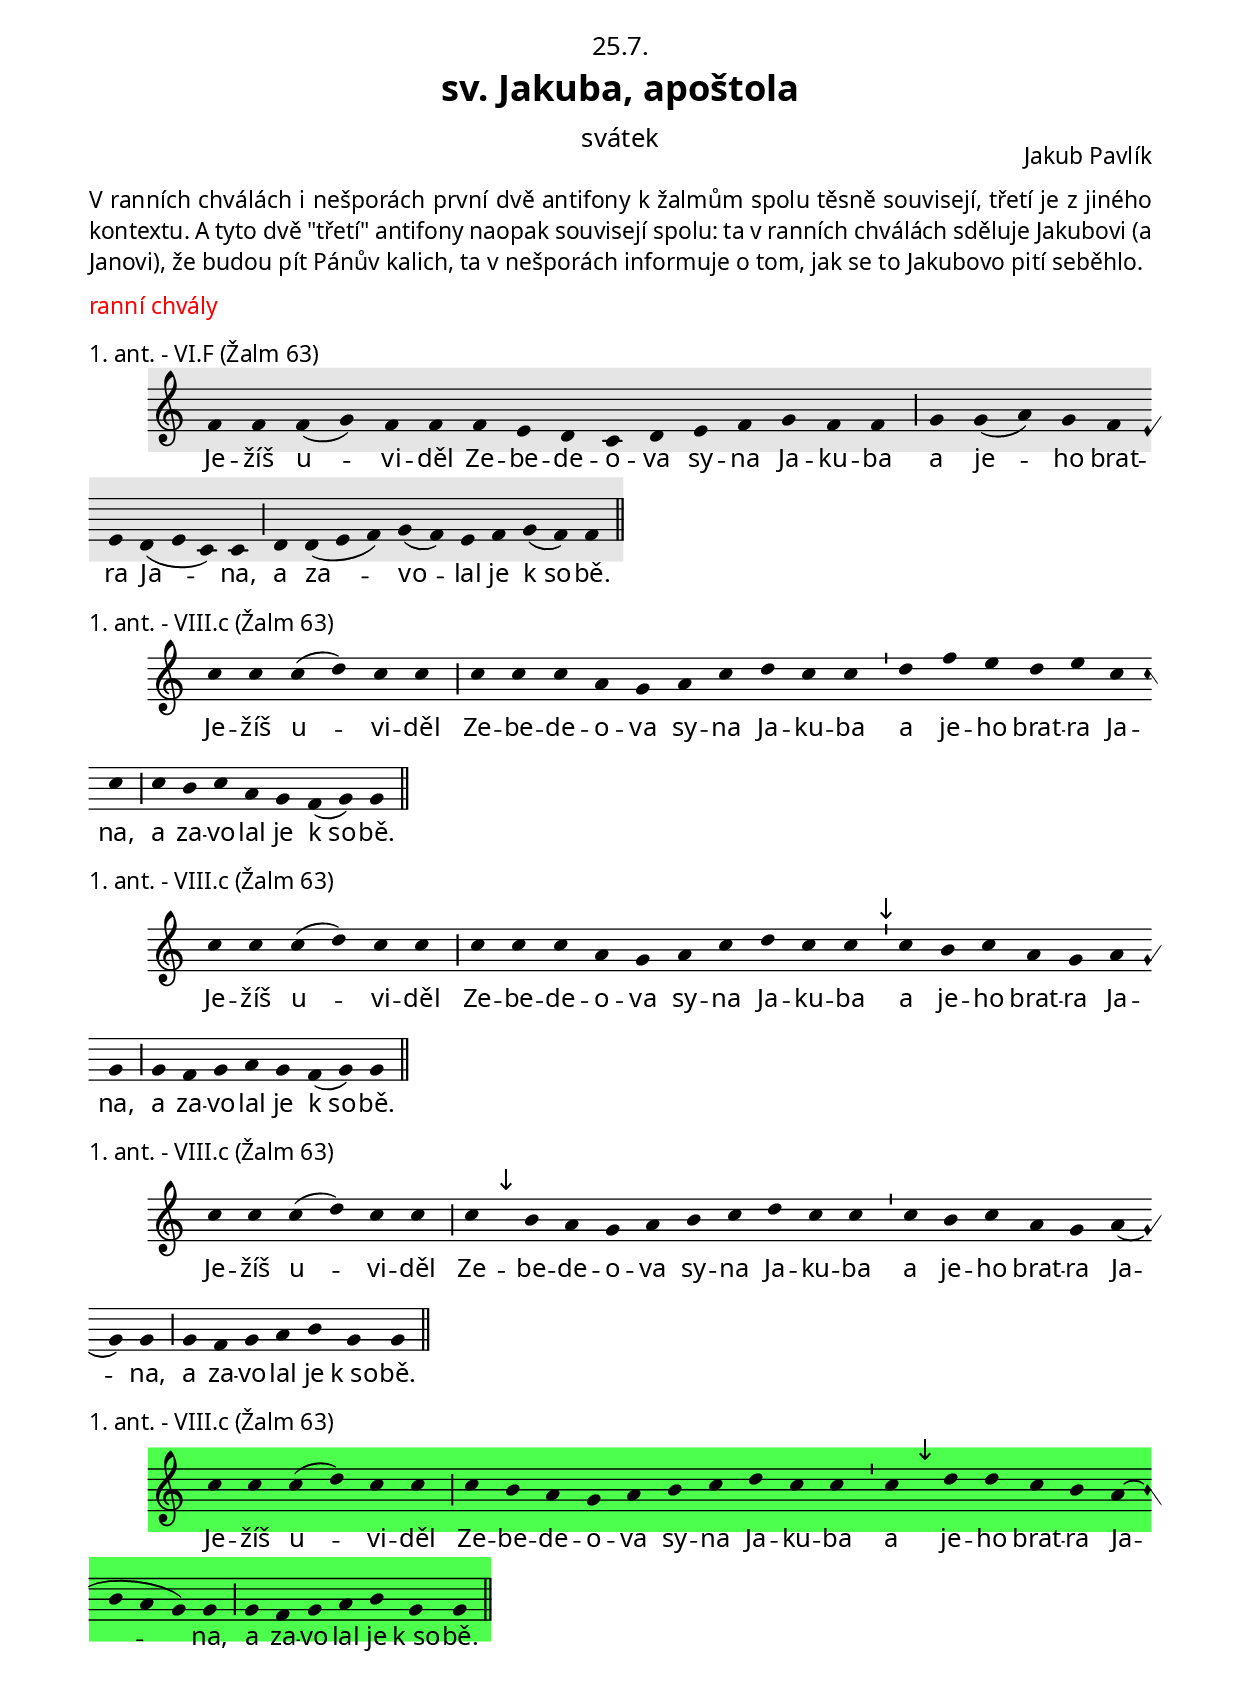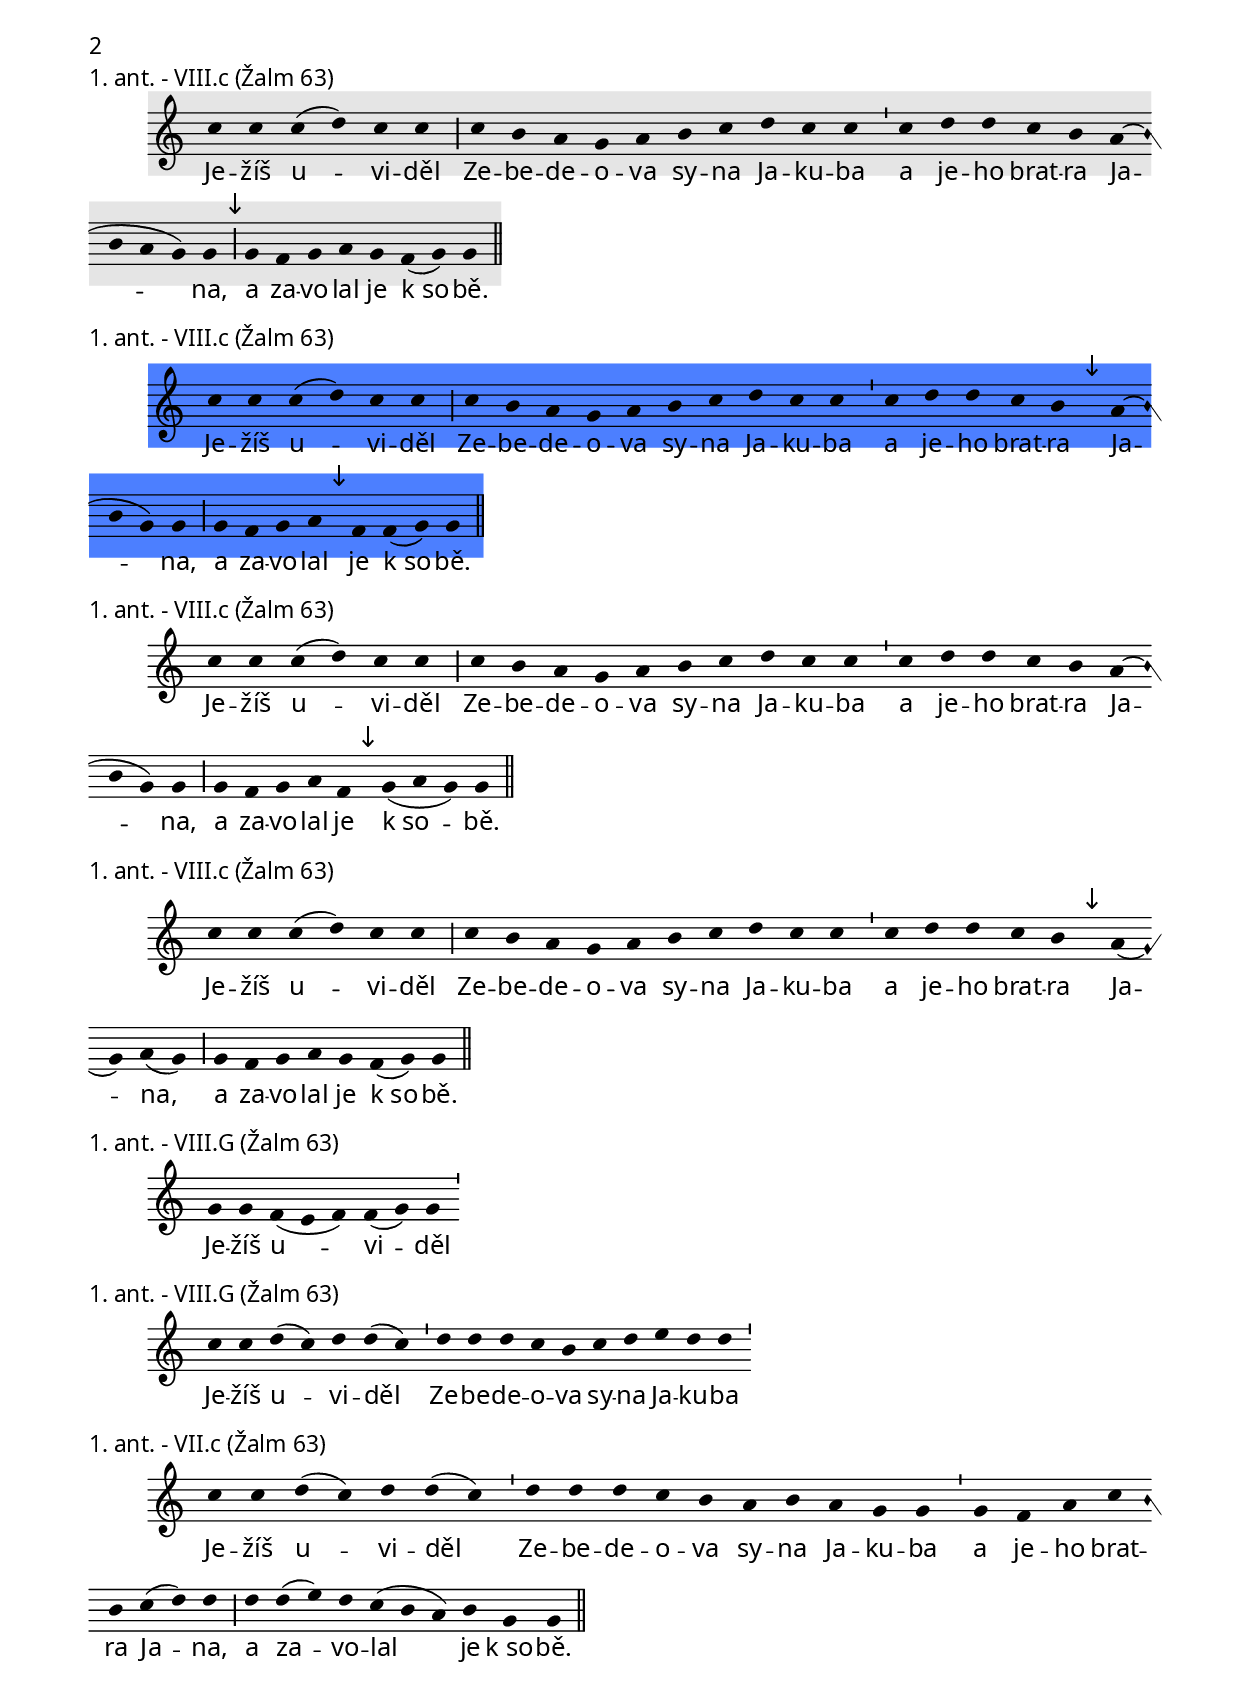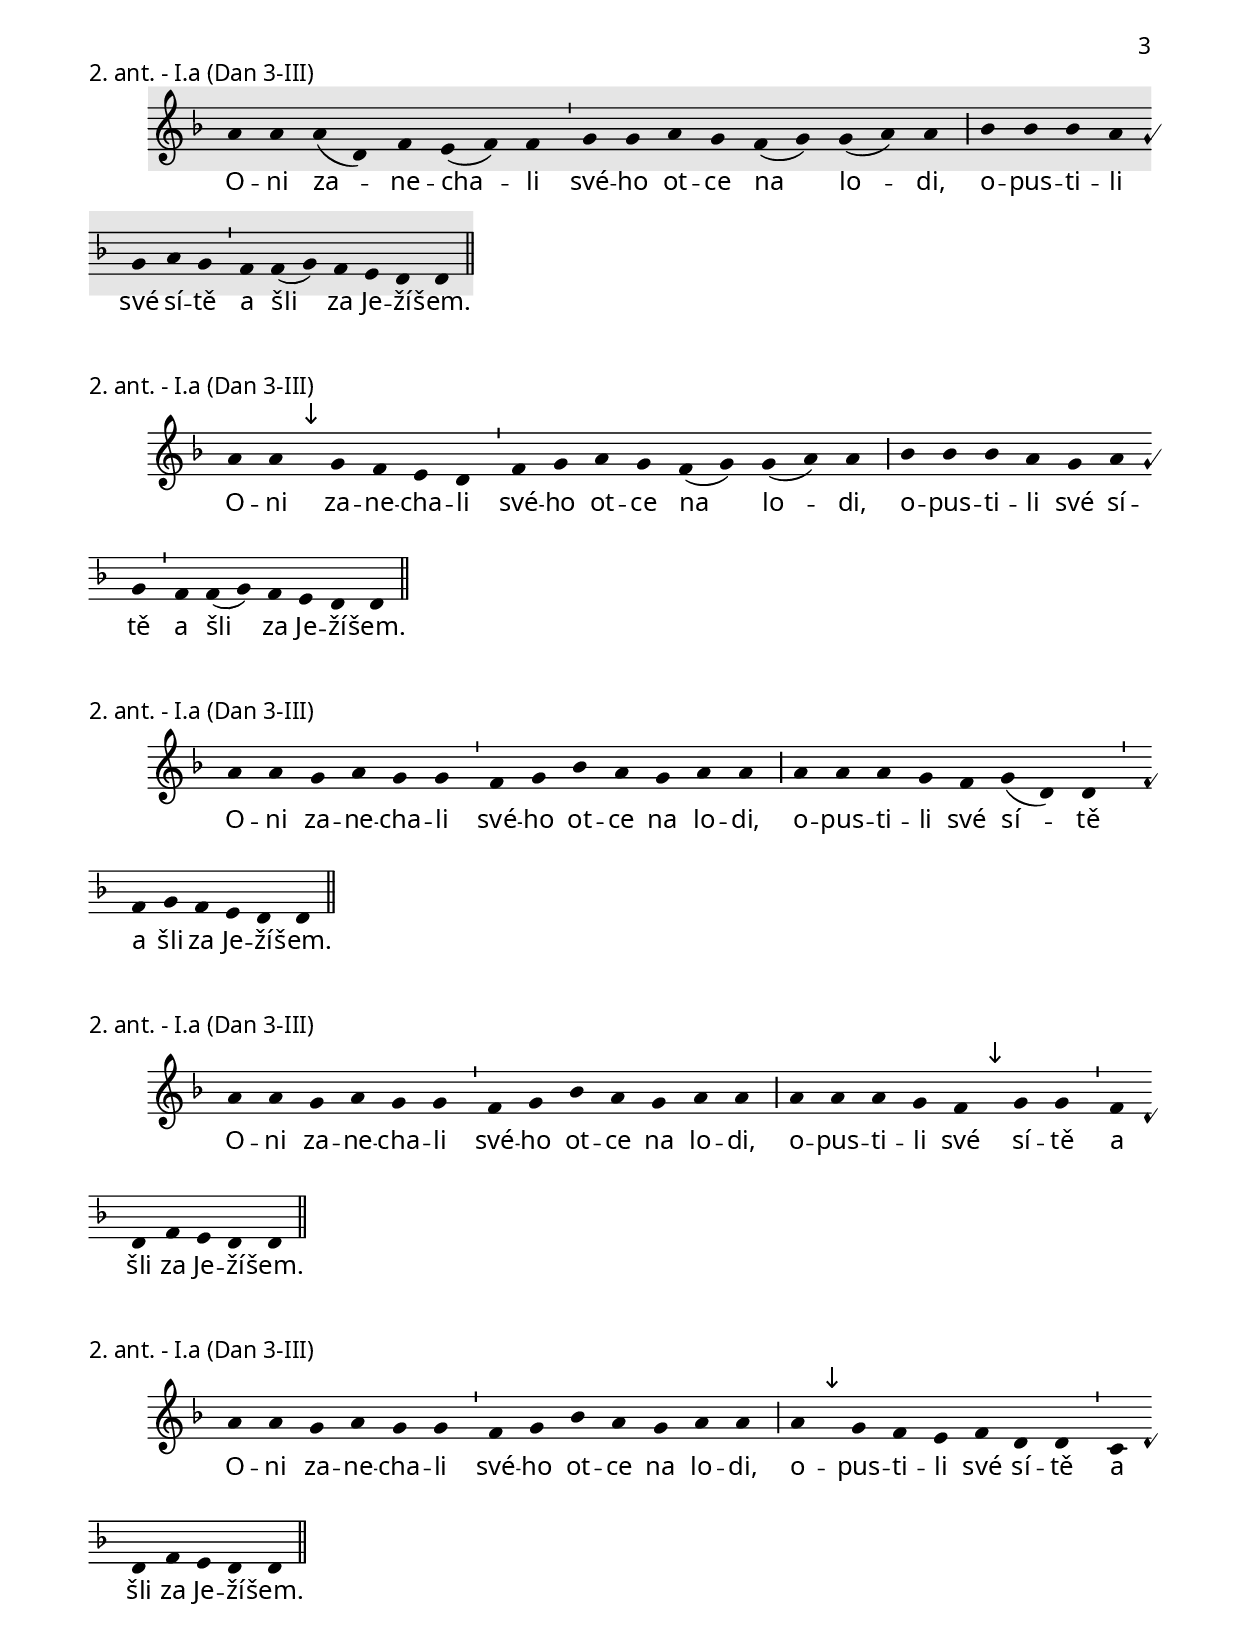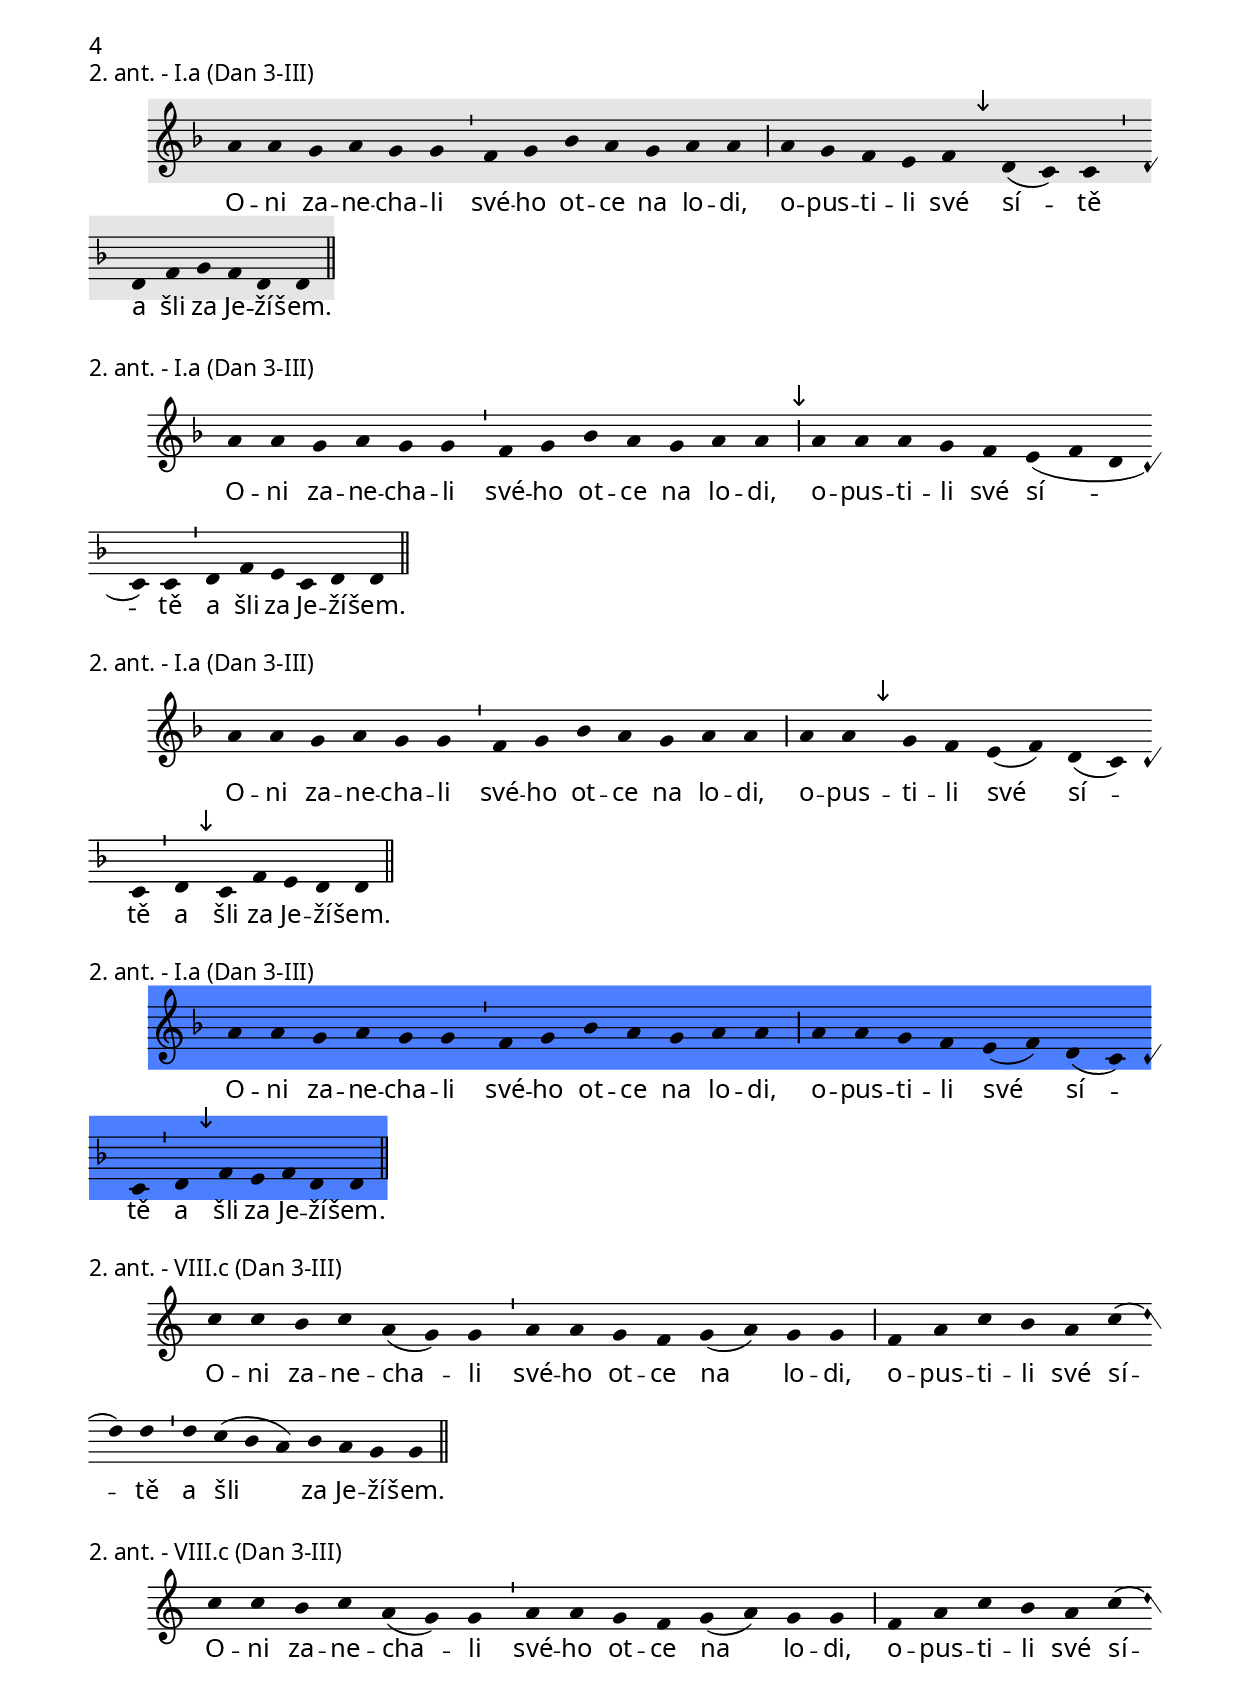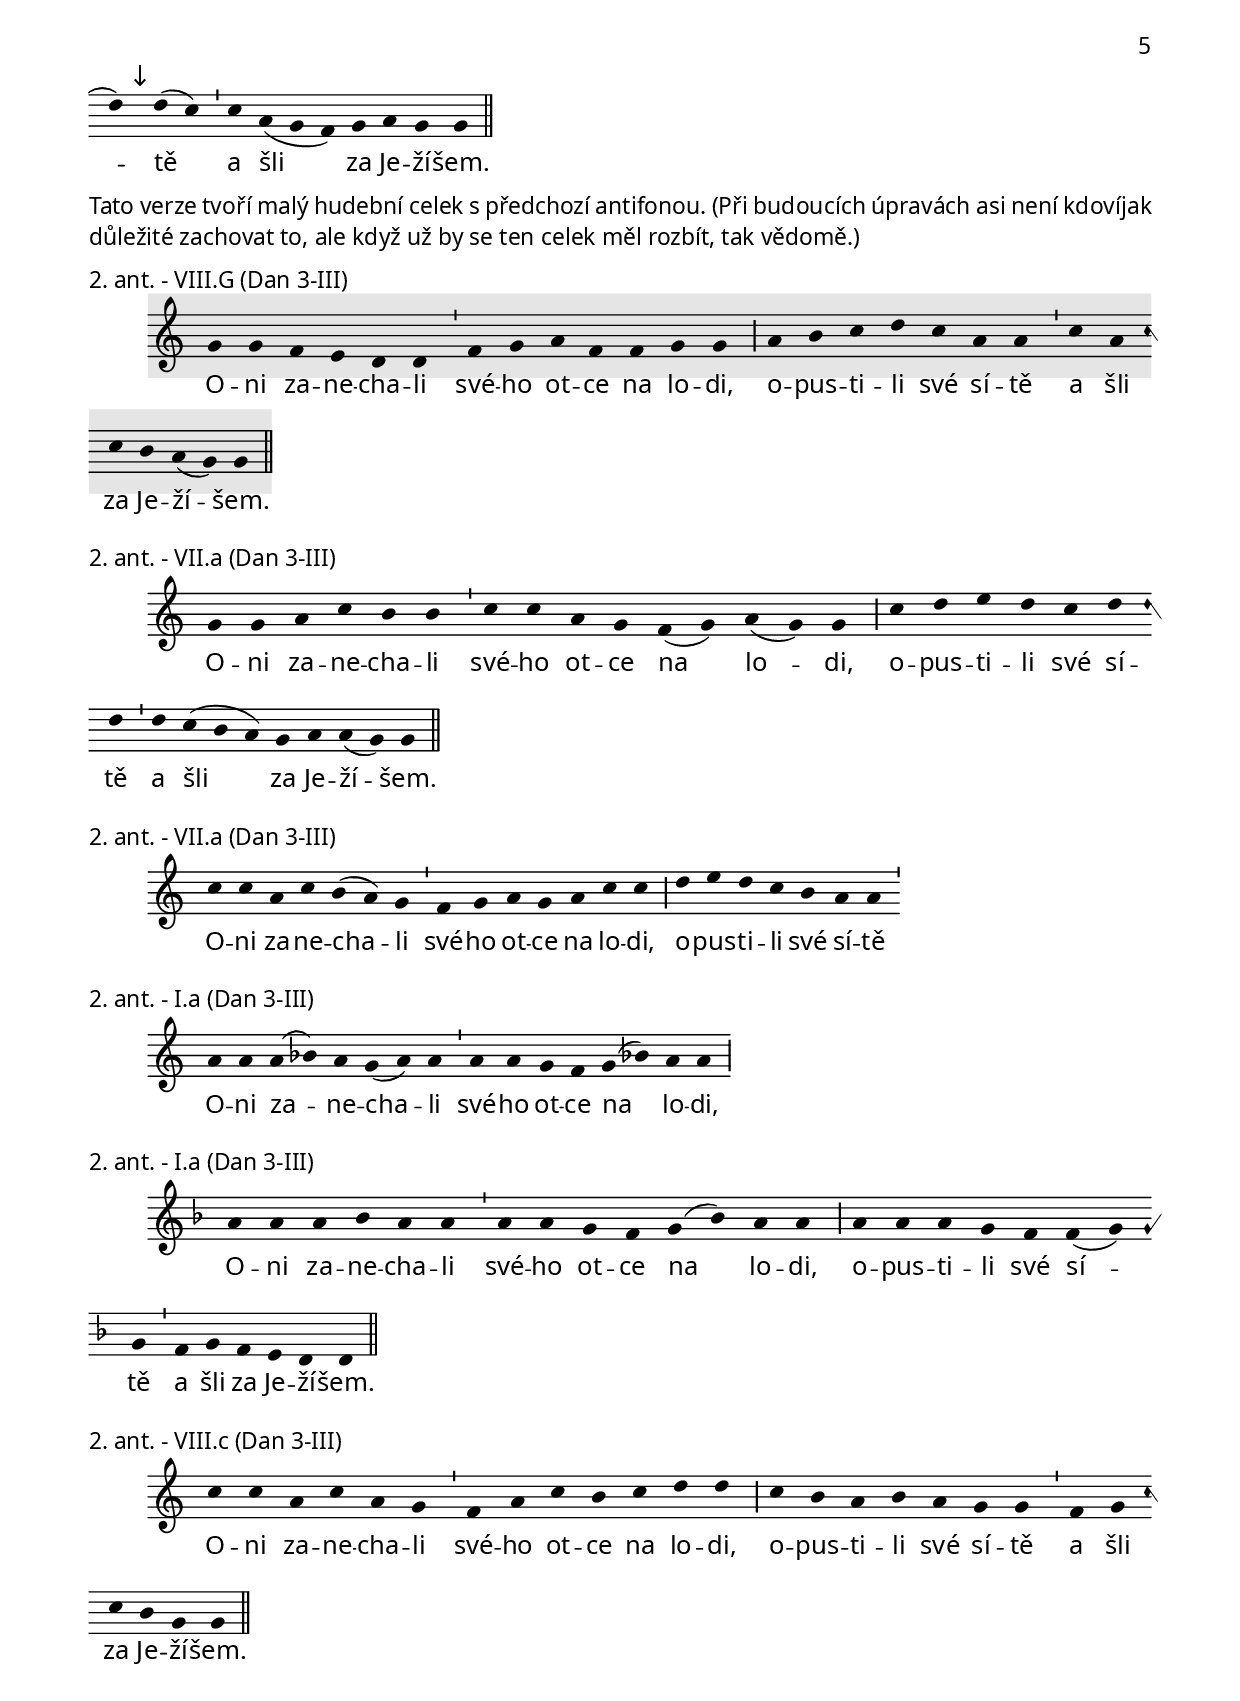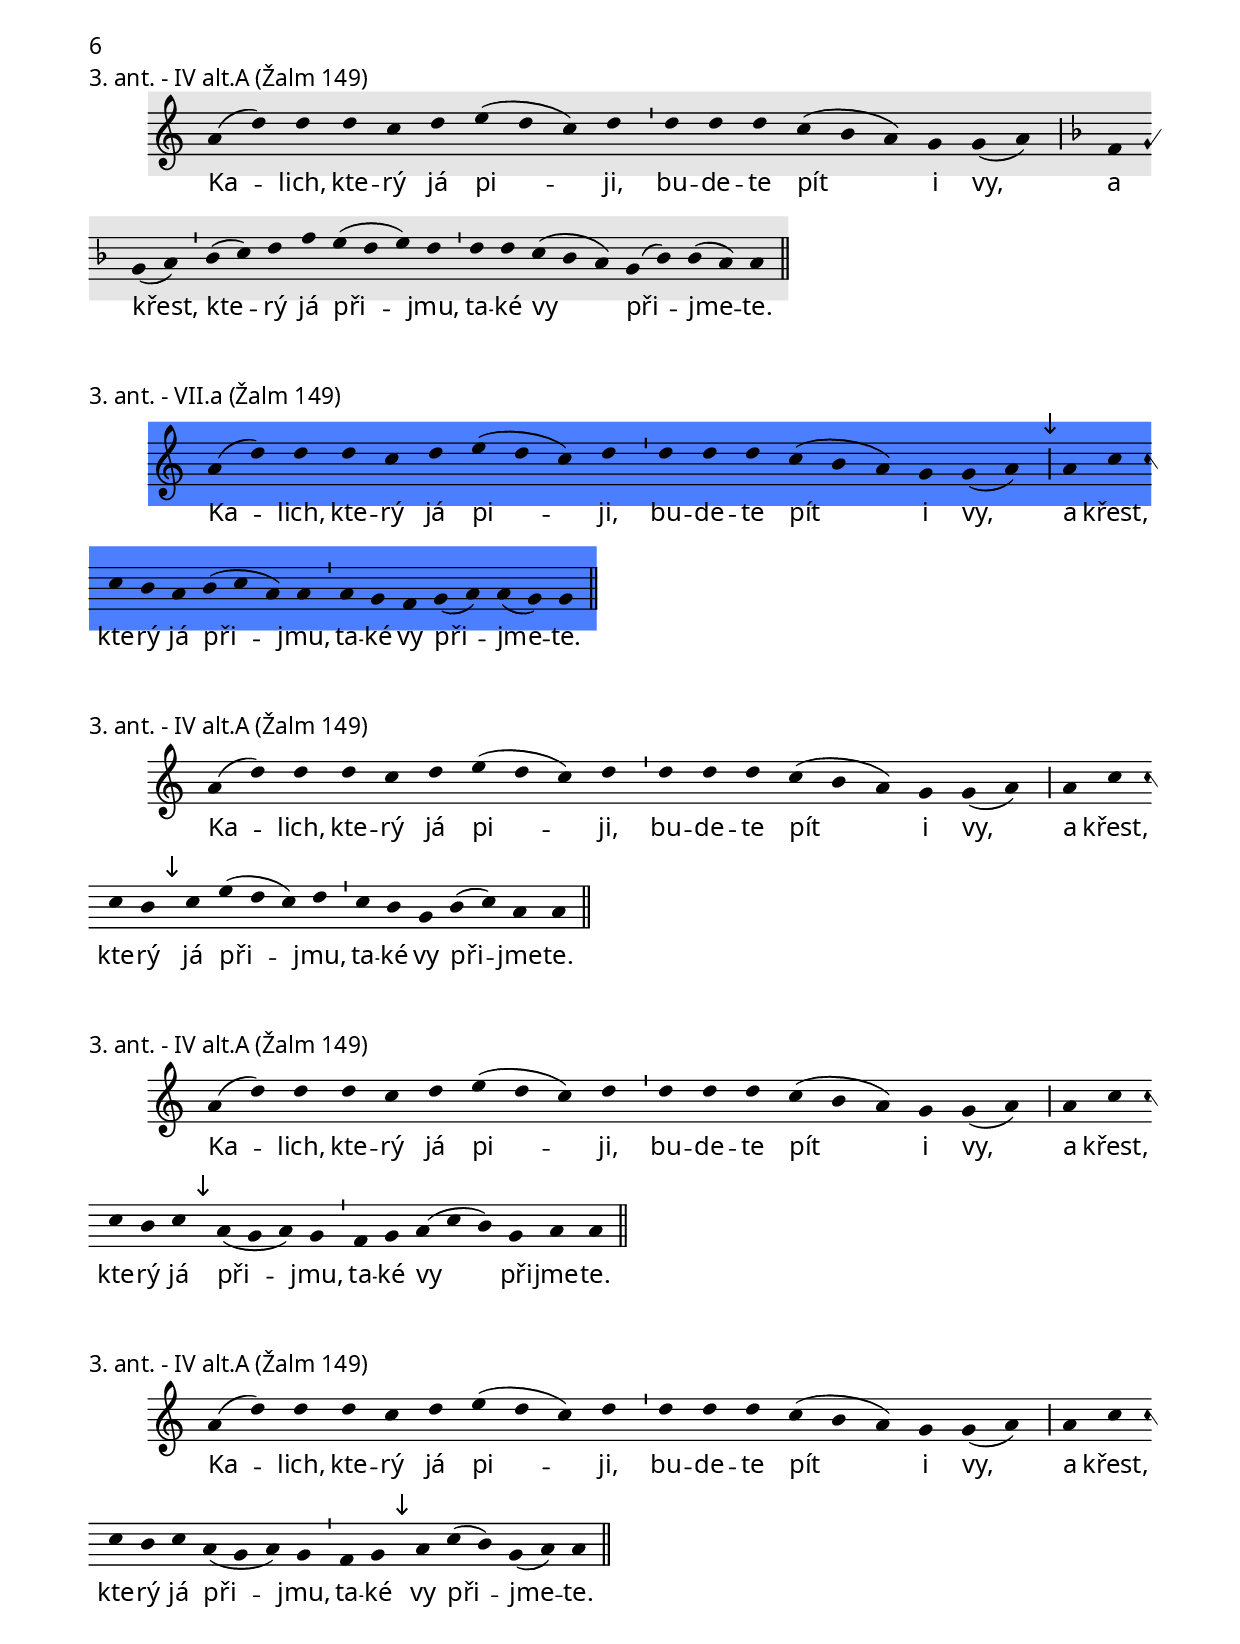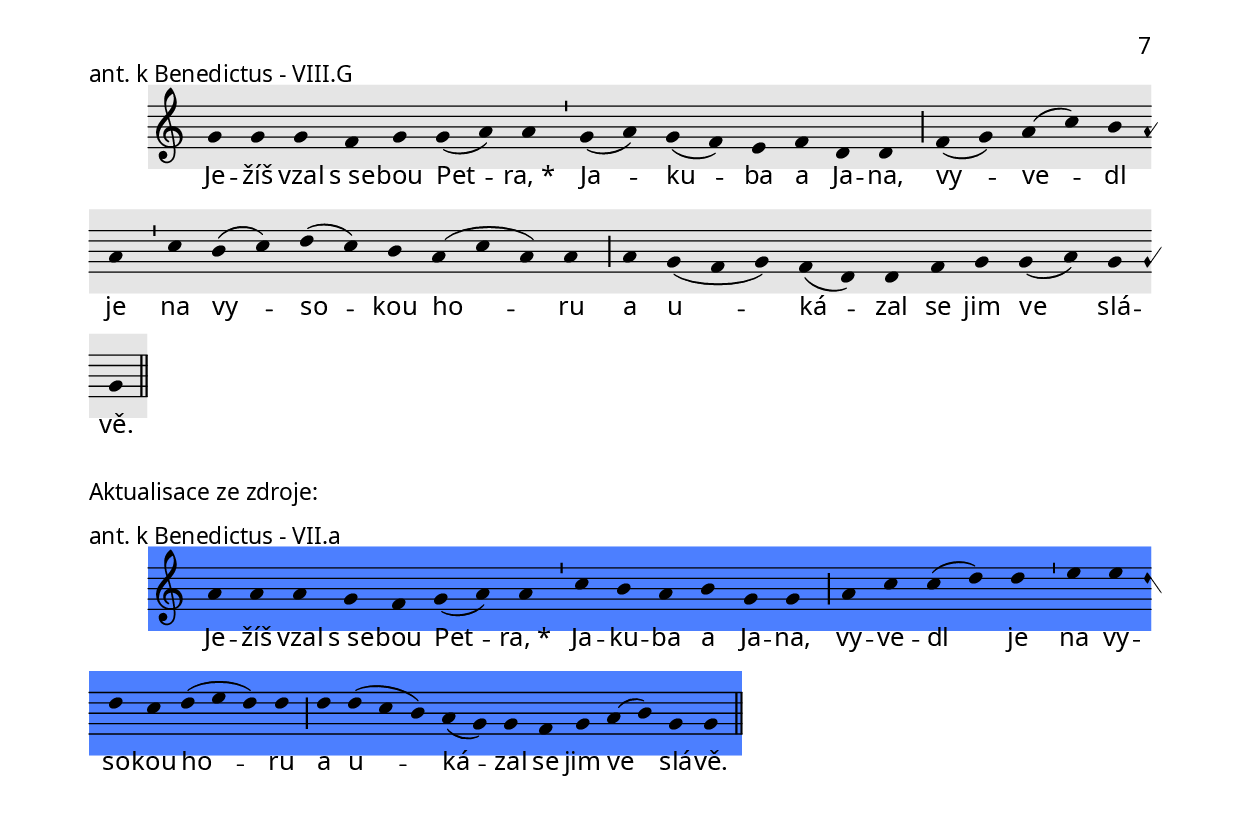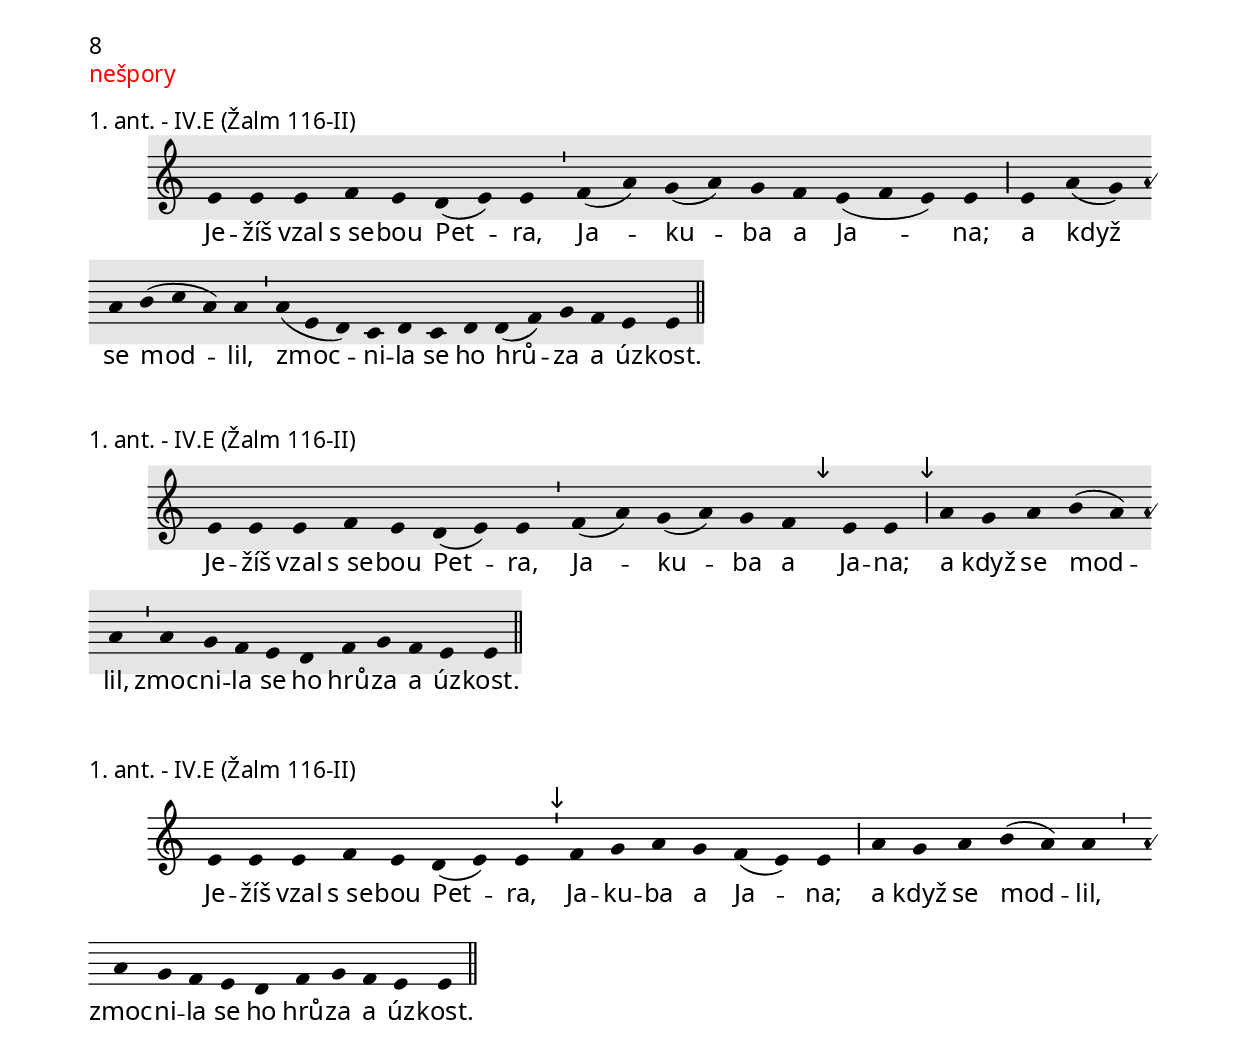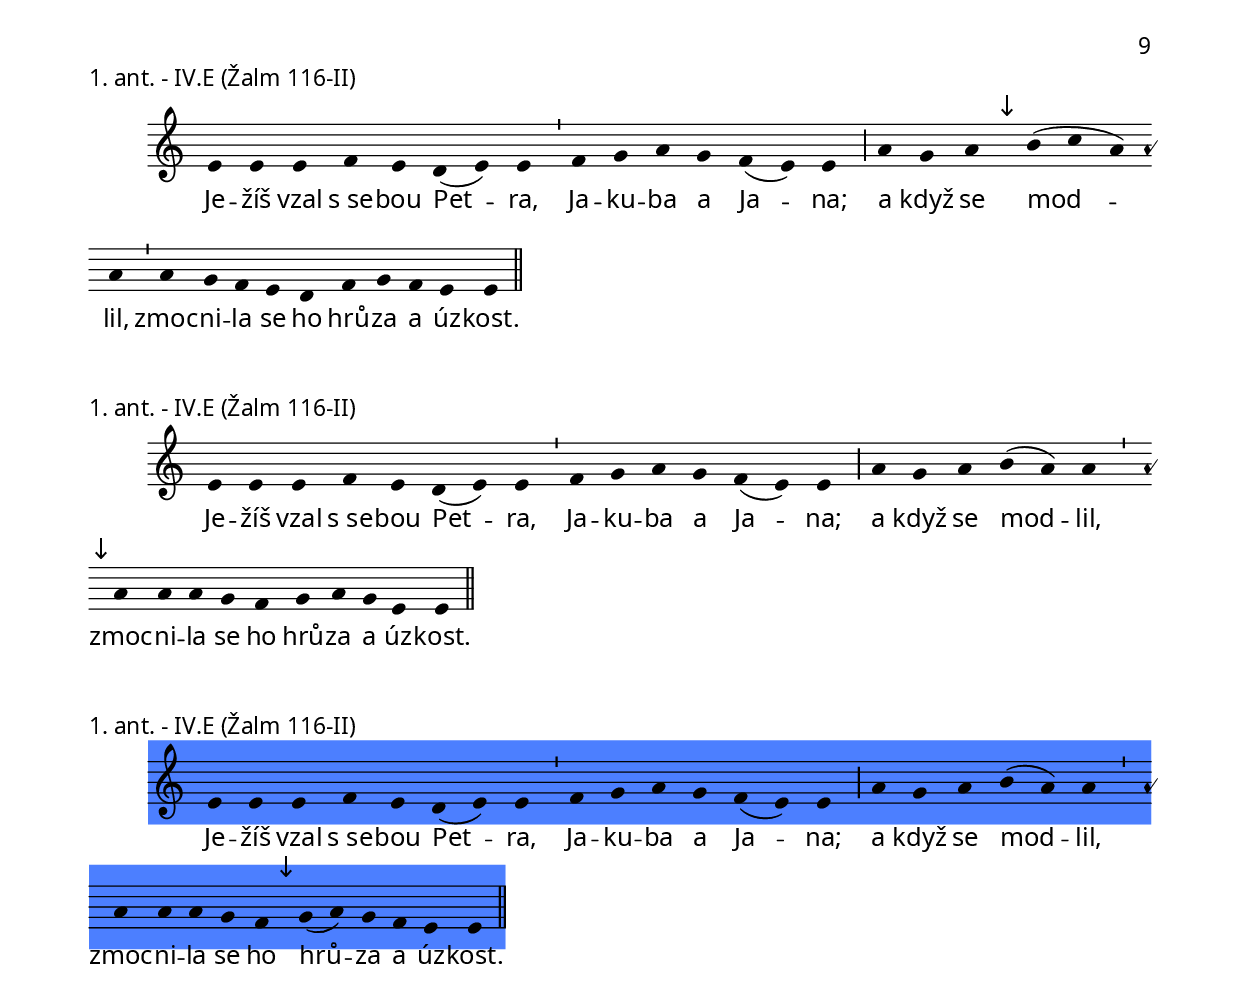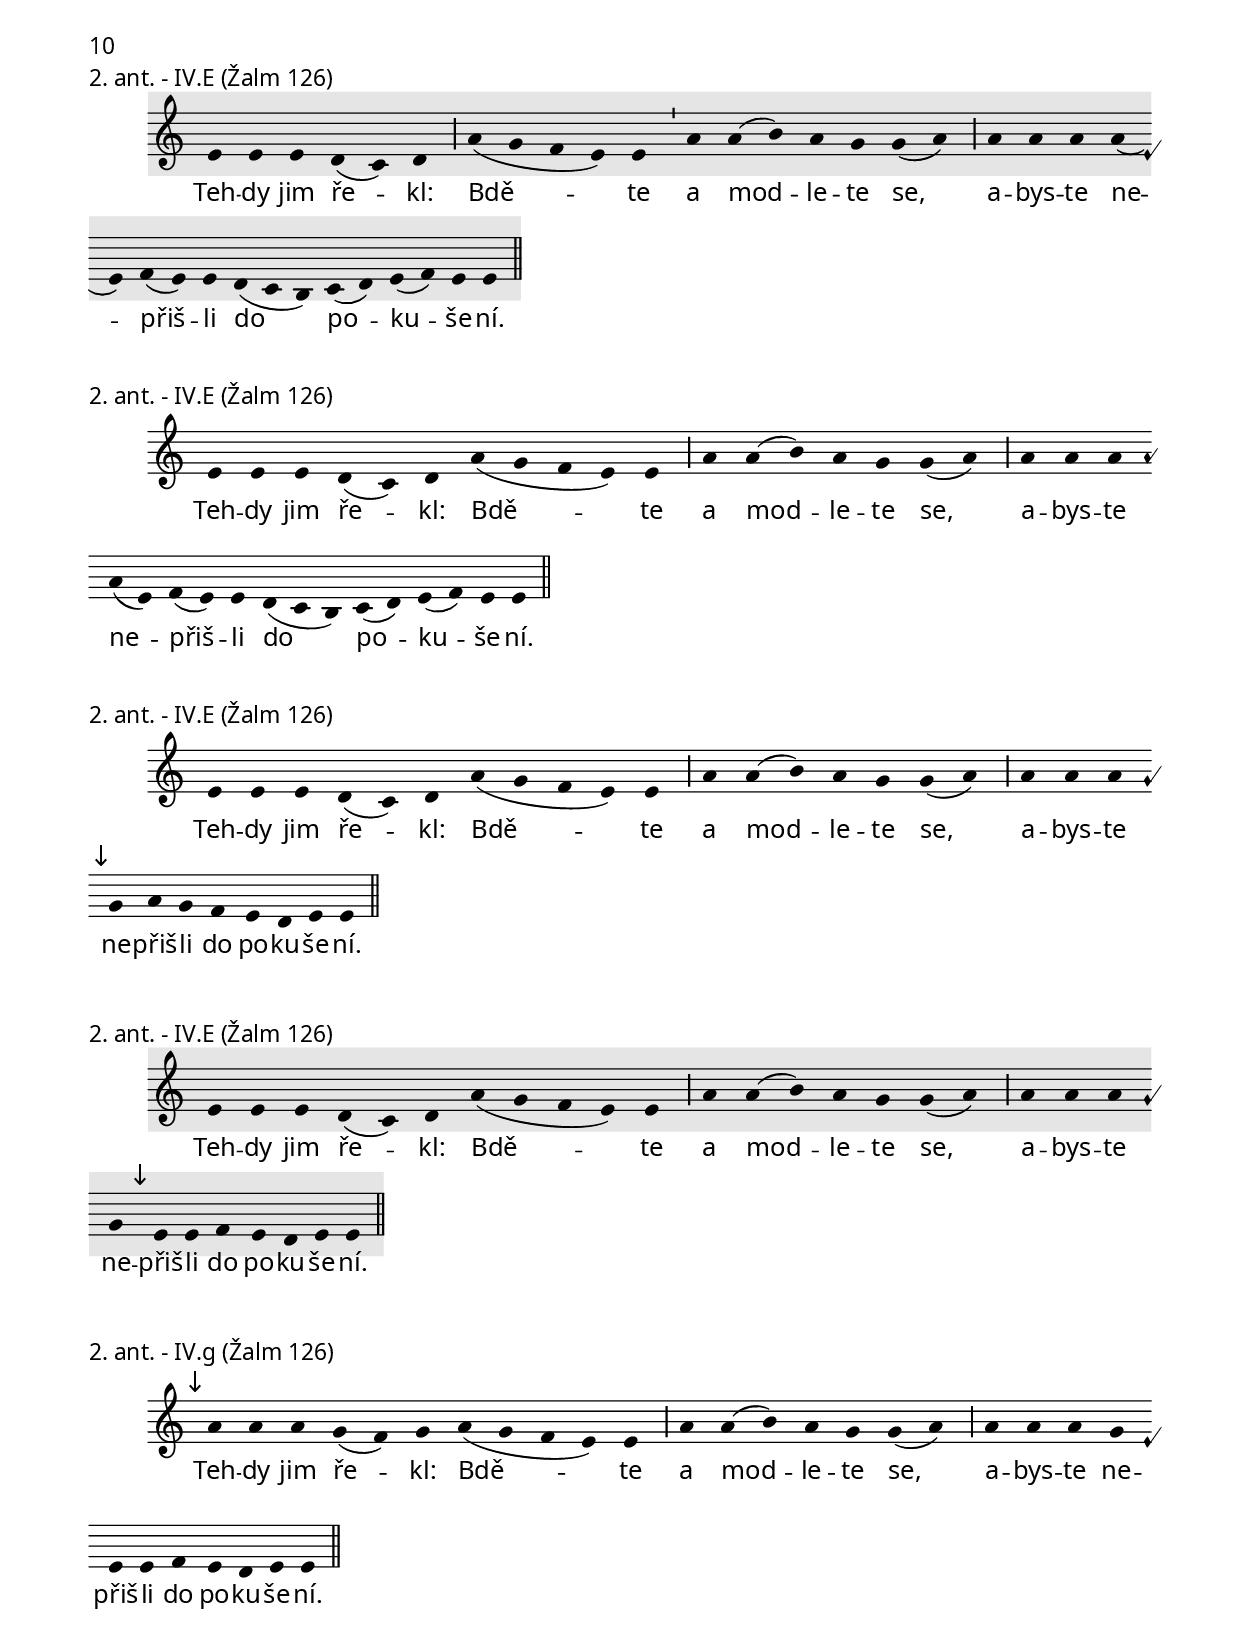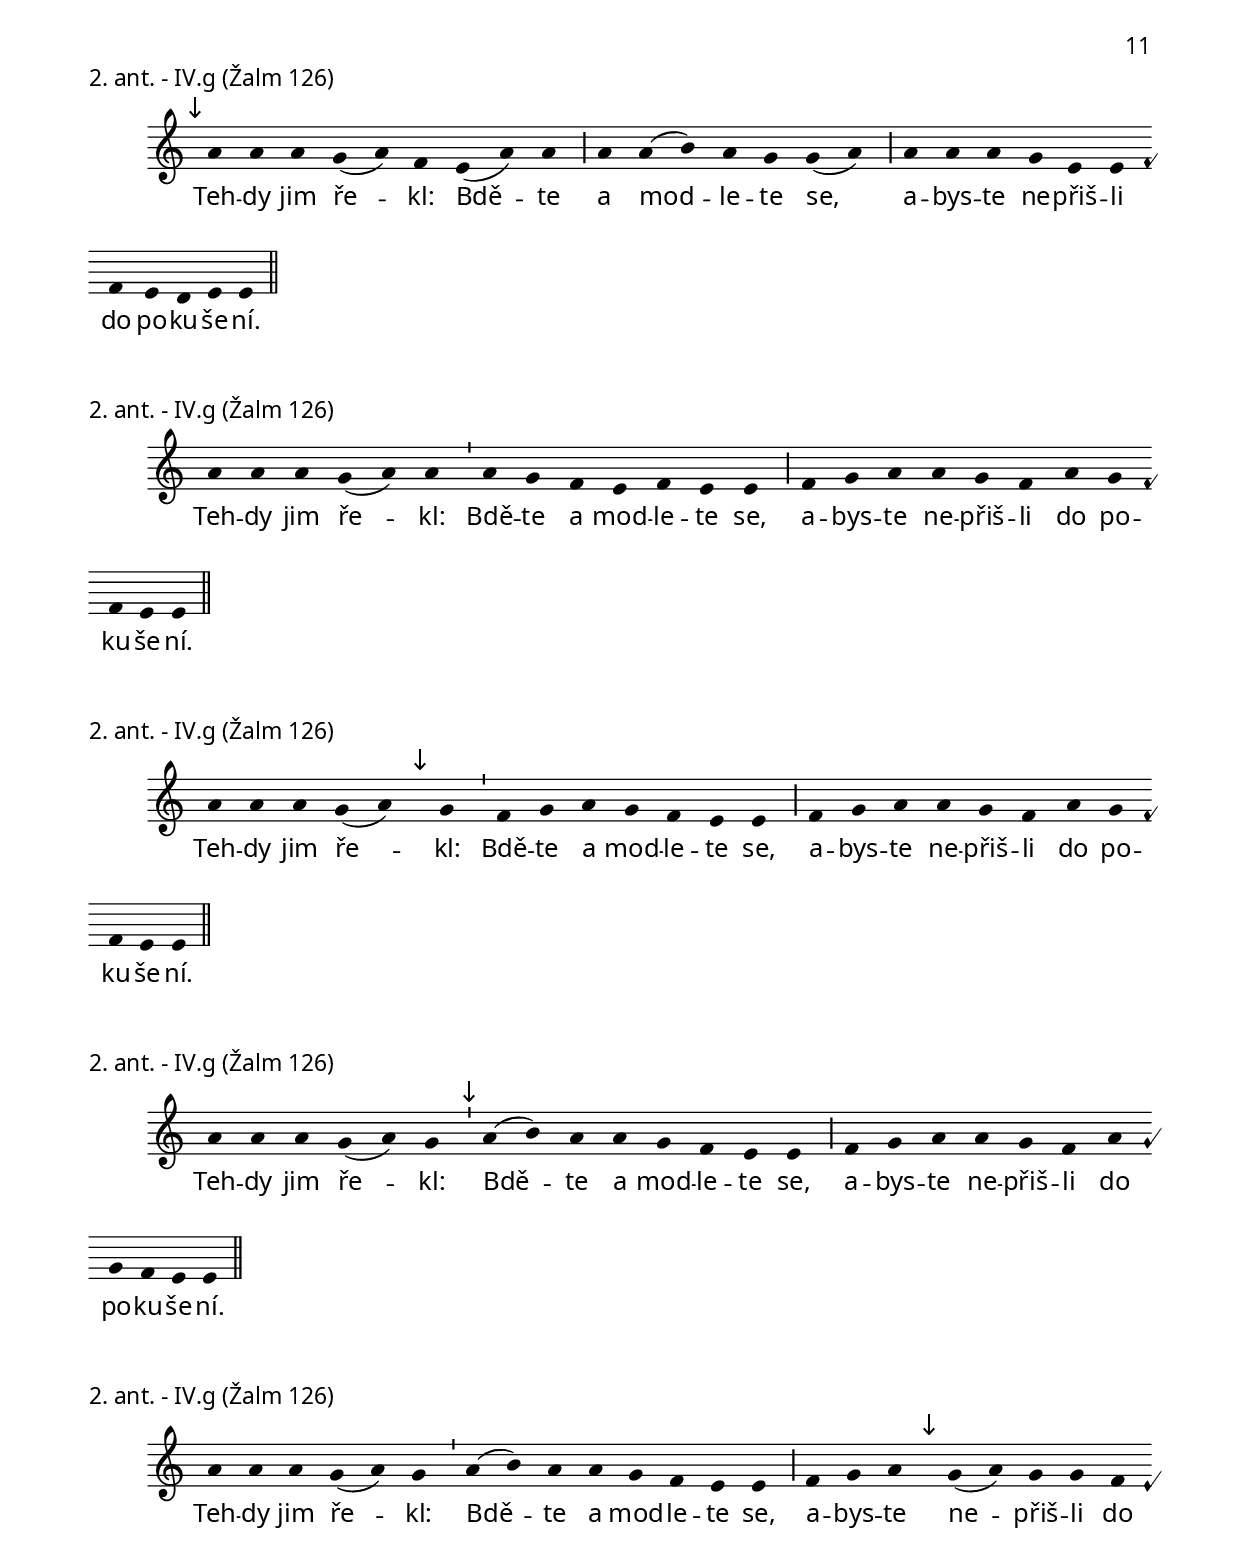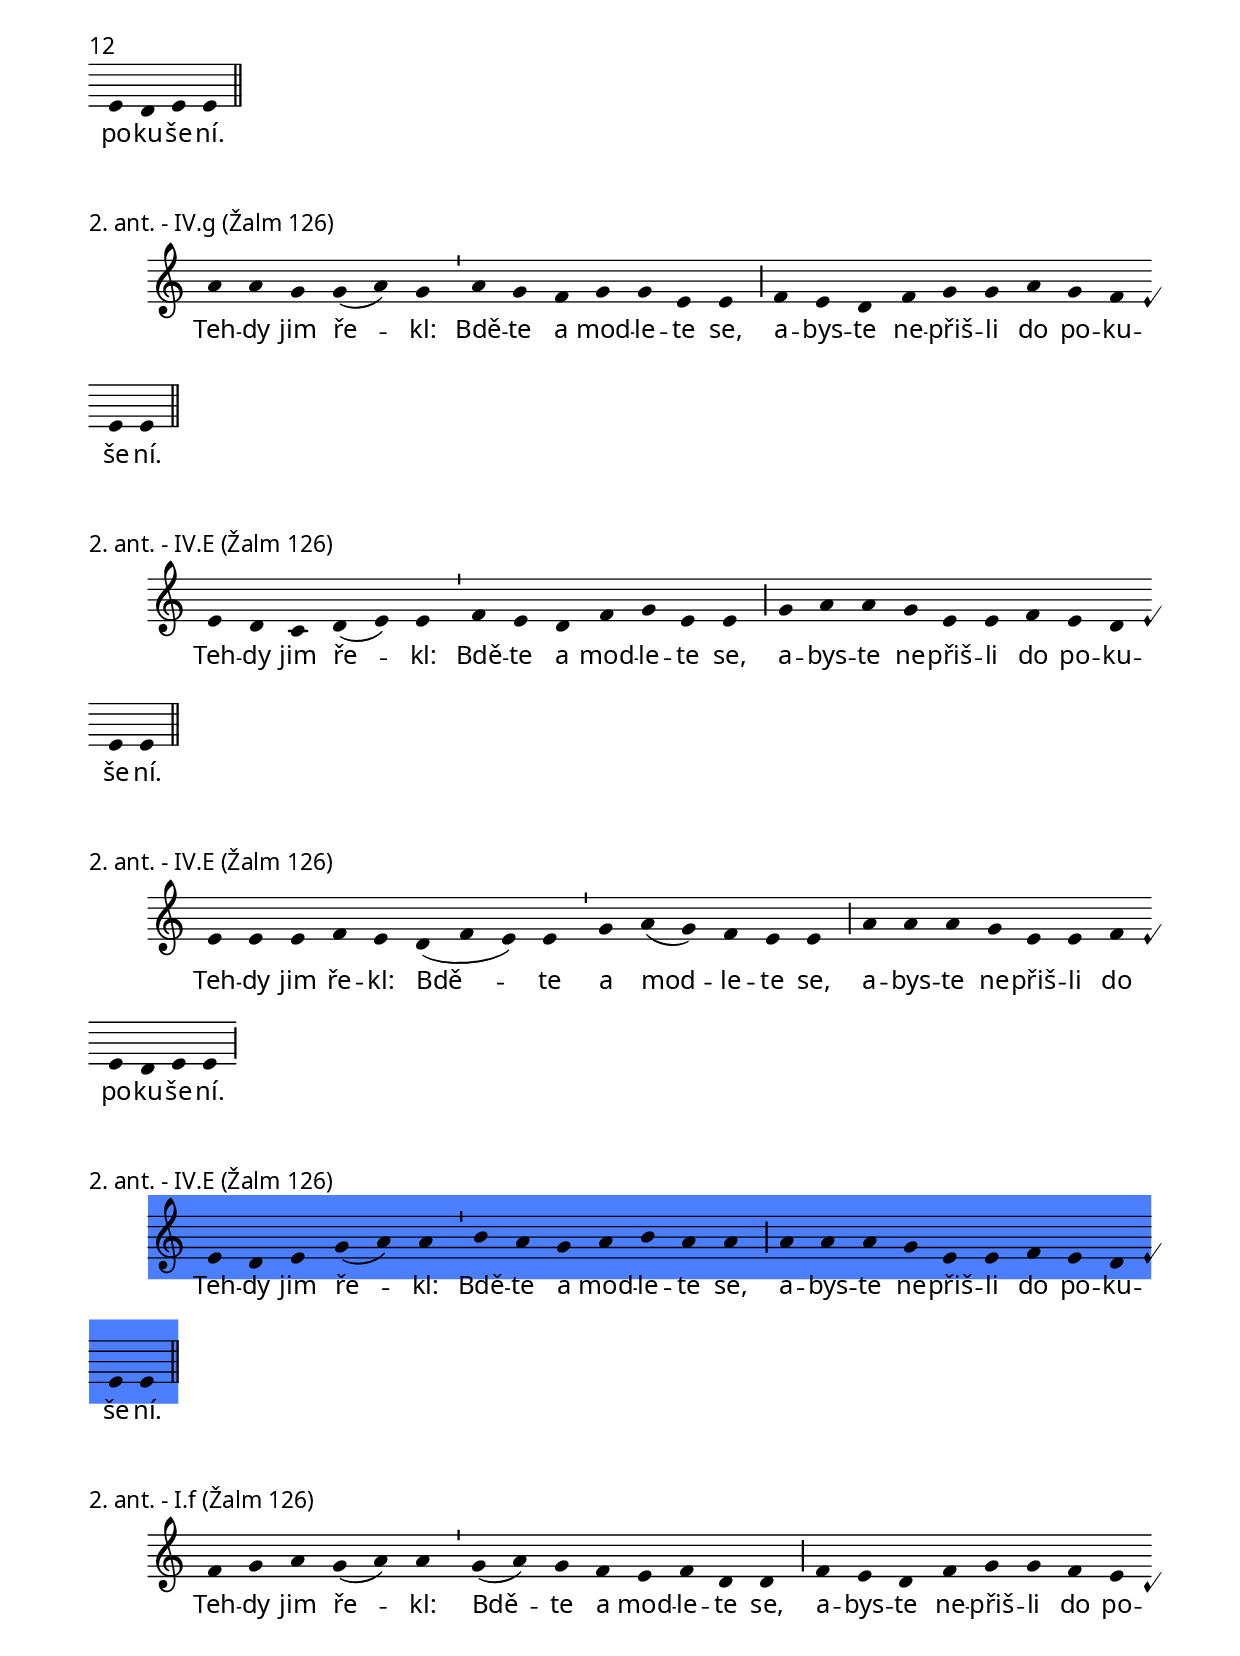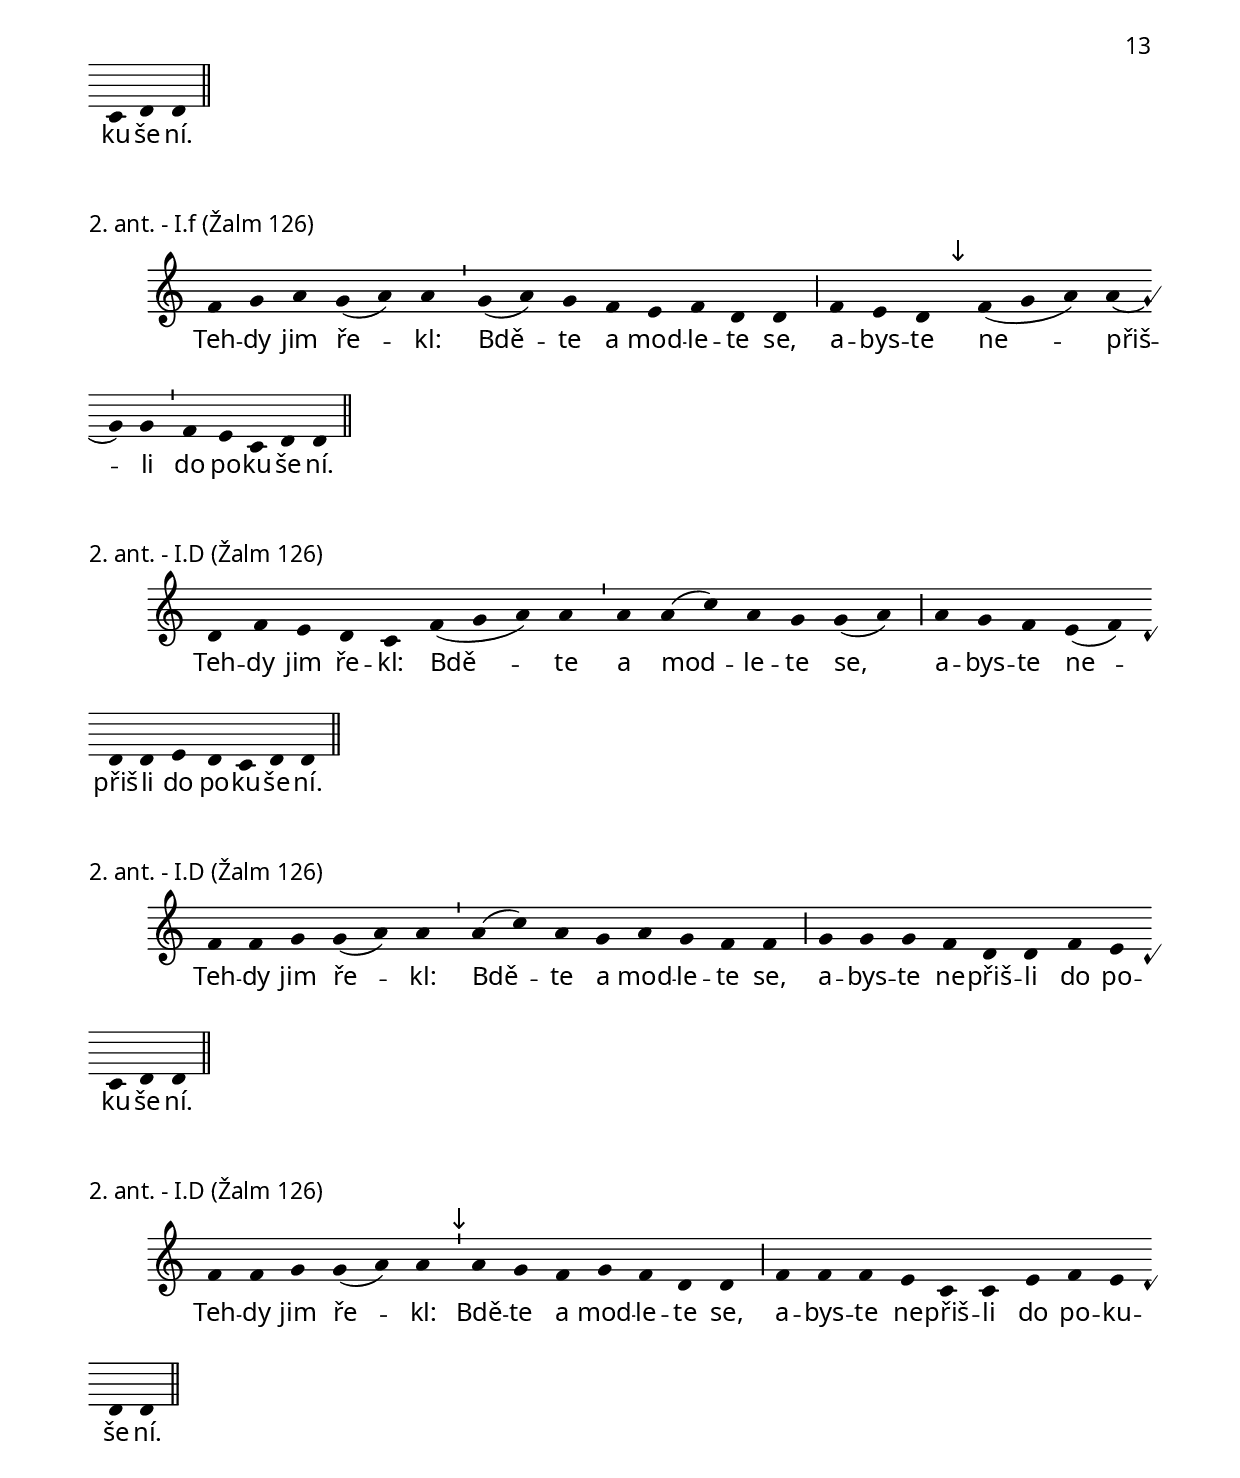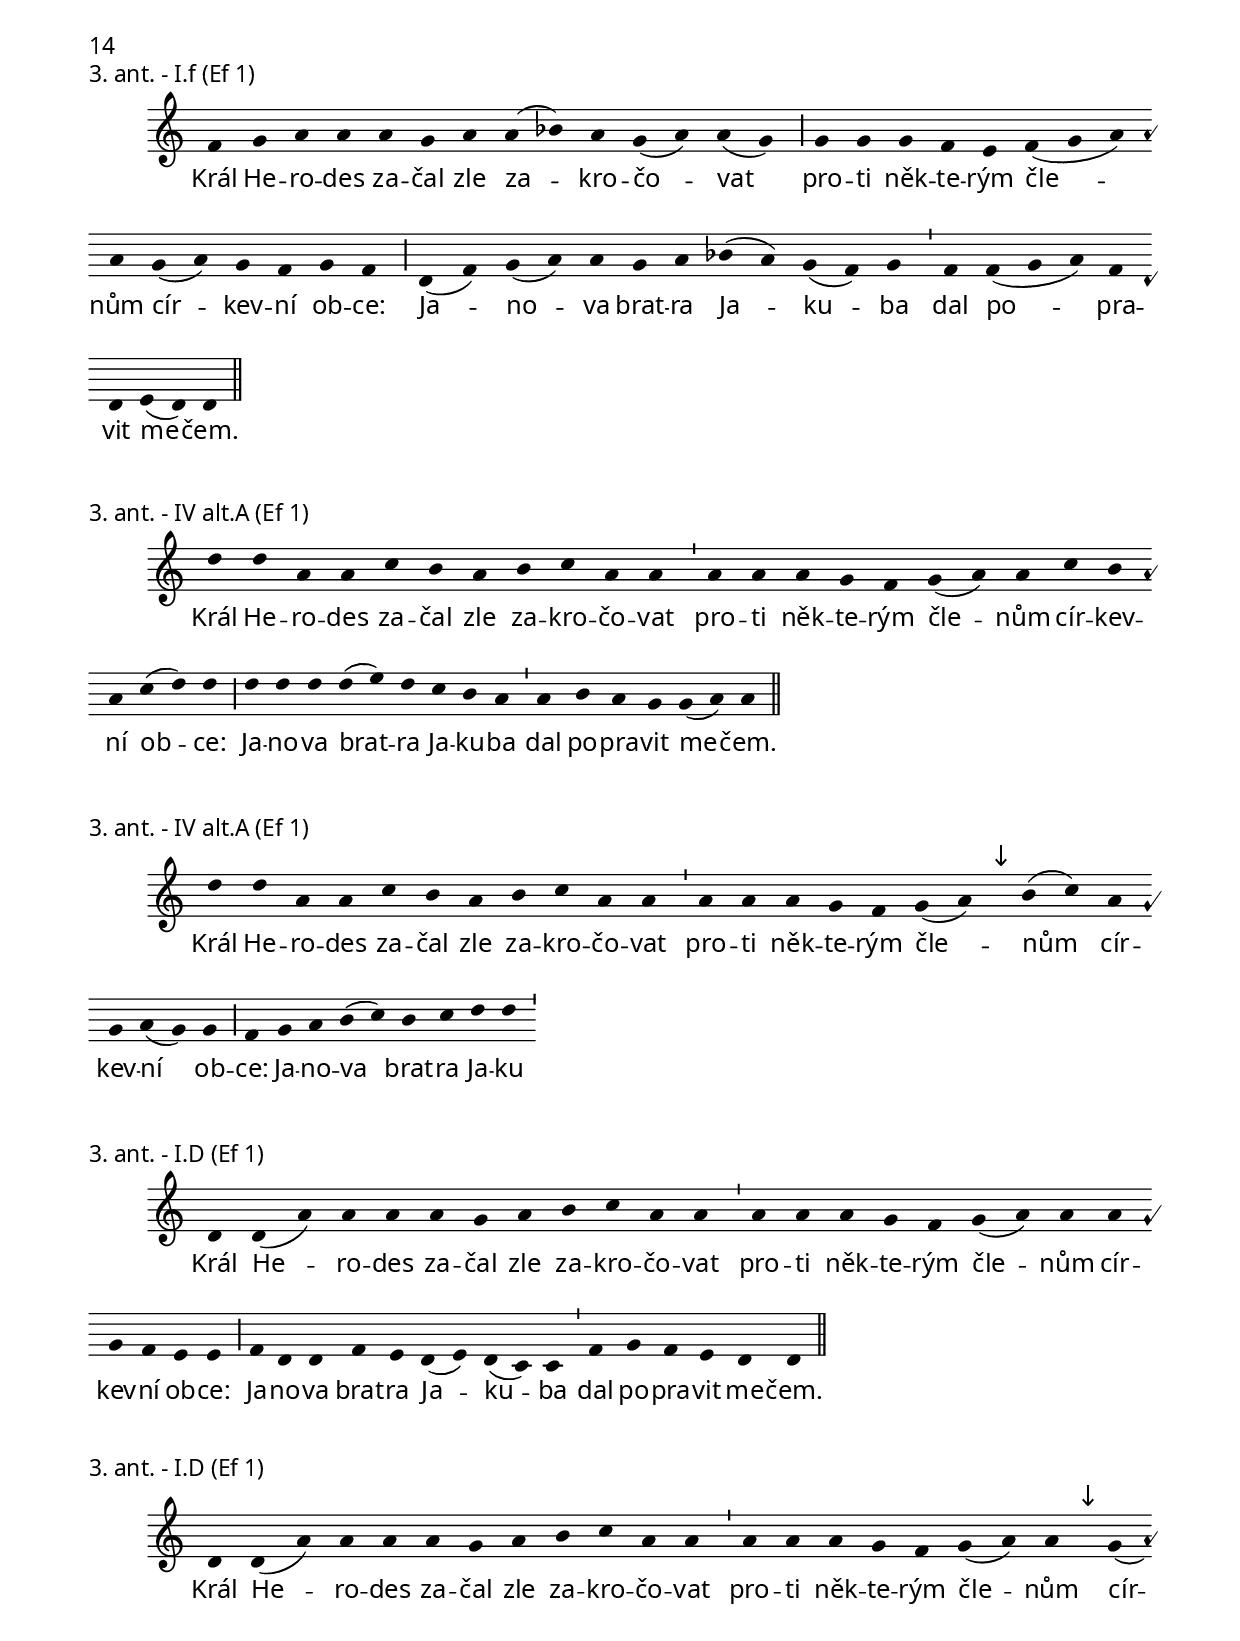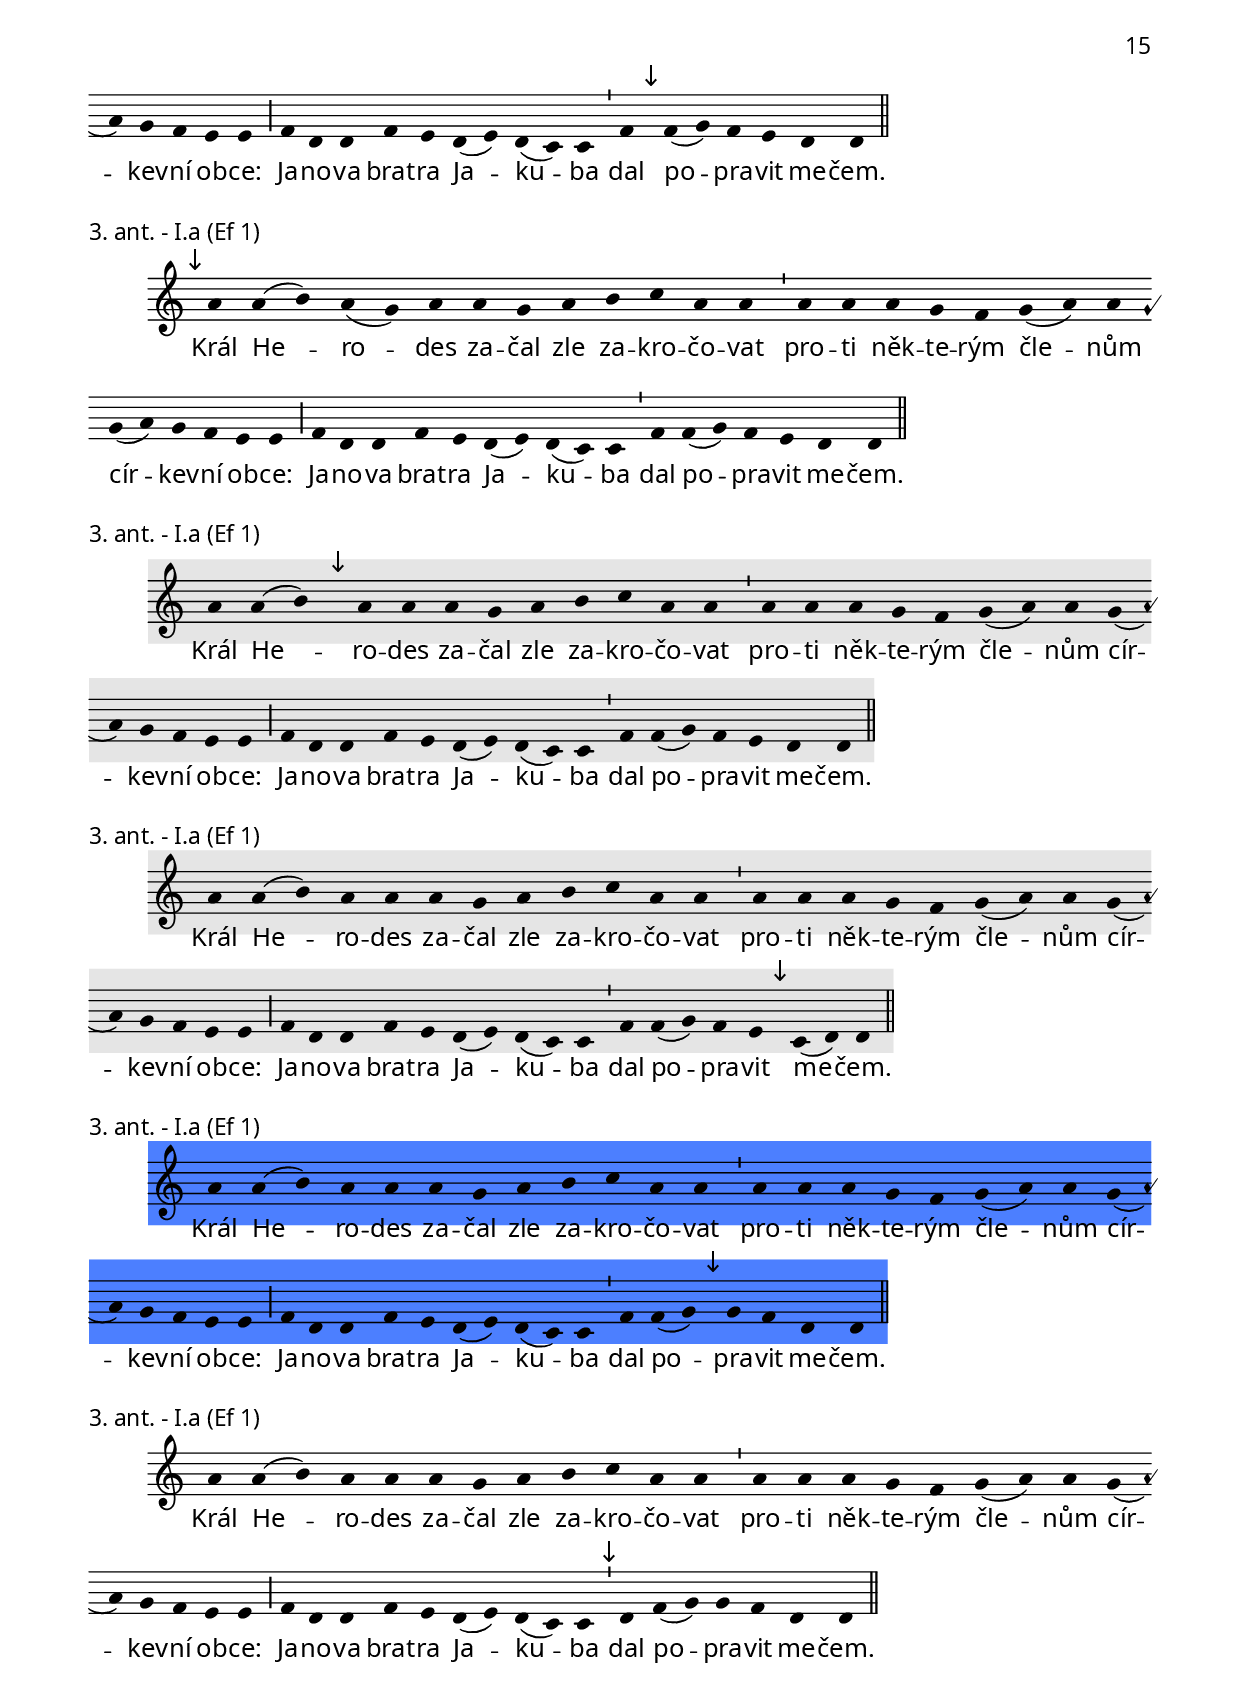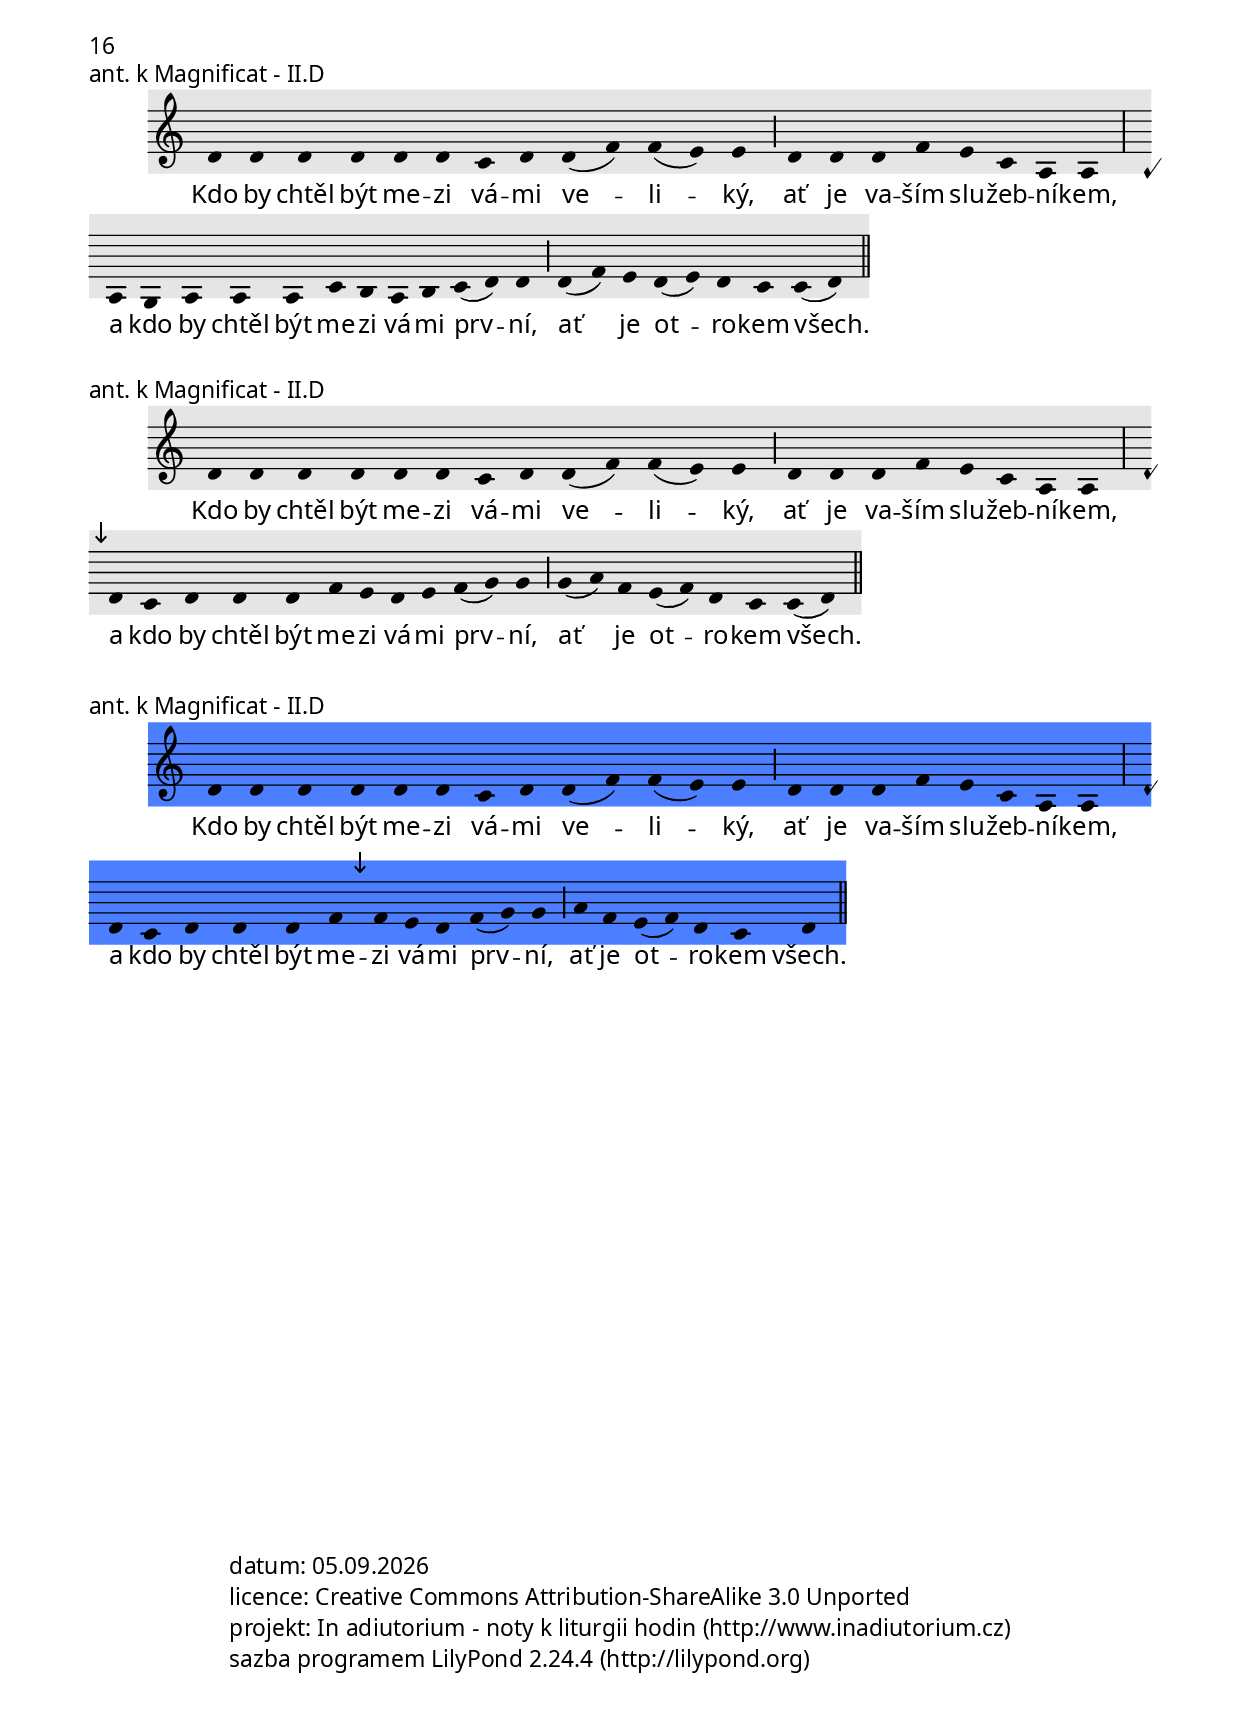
\version "2.15.40"

\include "../spolecne.ly"
\include "../dilyresponsorii.ly"

\header {
  title = \markup\titleSvatek
            "sv. Jakuba, apoštola"
            svátek
            25.7.
  composer = "Jakub Pavlík"
}

\markup\justify{
  V ranních chválách i nešporách první dvě antifony k žalmům spolu těsně souvisejí,
  třetí je z jiného kontextu. A tyto dvě "\"třetí\"" antifony naopak souvisejí
  spolu: ta v ranních chválách sděluje Jakubovi (a Janovi), že budou pít Pánův kalich,
  ta v nešporách informuje o tom, jak se to Jakubovo pití seběhlo.
}

\markup {\nadpisHodinka {"ranní chvály"}}

\score {
  \relative c' {
    \zvyraznovacSedy
    \choralniRezim
    f4 f f( g) f f f e d c d e f g f f \barMaior
    g g( a) g f e d( e c) c \barMaior
    d d( e f) g( f) e f g( f) f \barFinalis
  }
  \addlyrics {
    Je -- žíš u -- vi -- děl Ze -- be -- de -- o -- va sy -- na Ja -- ku -- ba
    a je -- ho brat -- ra Ja -- na,
    a za -- vo -- lal je k_so -- bě.
  }
  \header {
    quid = "1. ant."
    modus = "VI"
    differentia = "F"
    psalmus = "Žalm 63"
    placet = "první část rozdělit po _uviděl_"
    id = "rch-a1"
    piece = \markup {\sestavTitulek}
  }
}

\score {
  \relative c'' {
    \choralniRezim
    c4 c c( d) c c \barMaior
    c c c a g a c d c c \barMin
    d f e d e c c \barMaior
    c b c a g f( g) g \barFinalis
  }
  \addlyrics {
    Je -- žíš u -- vi -- děl
    Ze -- be -- de -- o -- va sy -- na Ja -- ku -- ba
    a je -- ho brat -- ra Ja -- na,
    a za -- vo -- lal je k_so -- bě.
  }
  \header {
    quid = "1. ant."
    modus = "VIII"
    differentia = "c"
    psalmus = "Žalm 63"
    placet = "dost vybočuje z ambitu 8. modu, pro 7. má zase netypickou recitandu"
    id = "rch-a1"
    piece = \markup {\sestavTitulek}
  }
}

\score {
  \relative c'' {
    \choralniRezim
    c4 c c( d) c c \barMaior
    c c c a g a c d c c \barMin
    \mark\sipka c b c a g a g \barMaior
    g f g a g f( g) g \barFinalis
  }
  \addlyrics {
    Je -- žíš u -- vi -- děl
    Ze -- be -- de -- o -- va sy -- na Ja -- ku -- ba
    a je -- ho brat -- ra Ja -- na,
    a za -- vo -- lal je k_so -- bě.
  }
  \header {
    quid = "1. ant."
    modus = "VIII"
    differentia = "c"
    psalmus = "Žalm 63"
    id = "rch-a1"
    piece = \markup {\sestavTitulek}
  }
}

\score {
  \relative c'' {
    \choralniRezim
    c4 c c( d) c c \barMaior
    c \mark\sipka b a g a b c d c c \barMin
    c b c a g a( g) g \barMaior
    g f g a b g g \barFinalis
  }
  \addlyrics {
    Je -- žíš u -- vi -- děl
    Ze -- be -- de -- o -- va sy -- na Ja -- ku -- ba
    a je -- ho brat -- ra Ja -- na,
    a za -- vo -- lal je k_so -- bě.
  }
  \header {
    quid = "1. ant."
    modus = "VIII"
    differentia = "c"
    psalmus = "Žalm 63"
    id = "rch-a1"
    piece = \markup {\sestavTitulek}
  }
}

\score {
  \relative c'' {
    \zvyraznovacZeleny
    \choralniRezim
    c4 c c( d) c c \barMaior
    c b a g a b c d c c \barMin
    c \mark\sipka d d c b a( b a g) g \barMaior
    g f g a b g g \barFinalis
  }
  \addlyrics {
    Je -- žíš u -- vi -- děl
    Ze -- be -- de -- o -- va sy -- na Ja -- ku -- ba
    a je -- ho brat -- ra Ja -- na,
    a za -- vo -- lal je k_so -- bě.
  }
  \header {
    quid = "1. ant."
    modus = "VIII"
    differentia = "c"
    psalmus = "Žalm 63"
    id = "rch-a1"
    piece = \markup {\sestavTitulek}
  }
}

\score {
  \relative c'' {
    \zvyraznovacSedy
    \choralniRezim
    c4 c c( d) c c \barMaior
    c b a g a b c d c c \barMin
    c d d c b a( b a g) g \barMaior
    \mark\sipka g f g a g f( g) g \barFinalis
  }
  \addlyrics {
    Je -- žíš u -- vi -- děl
    Ze -- be -- de -- o -- va sy -- na Ja -- ku -- ba
    a je -- ho brat -- ra Ja -- na,
    a za -- vo -- lal je k_so -- bě.
  }
  \header {
    quid = "1. ant."
    modus = "VIII"
    differentia = "c"
    psalmus = "Žalm 63"
    id = "rch-a1"
    piece = \markup {\sestavTitulek}
  }
}

\score {
  \relative c'' {
    \zvyraznovacModry
    \choralniRezim
    c4 c c( d) c c \barMaior
    c b a g a b c d c c \barMin
    c d d c b \mark\sipka a( b g) g \barMaior
    g f g a \mark\sipka f f( g) g \barFinalis
  }
  \addlyrics {
    Je -- žíš u -- vi -- děl
    Ze -- be -- de -- o -- va sy -- na Ja -- ku -- ba
    a je -- ho brat -- ra Ja -- na,
    a za -- vo -- lal je k_so -- bě.
  }
  \header {
    quid = "1. ant."
    modus = "VIII"
    differentia = "c"
    psalmus = "Žalm 63"
    id = "rch-a1"
    piece = \markup {\sestavTitulek}
  }
}

\score {
  \relative c'' {
    \choralniRezim
    c4 c c( d) c c \barMaior
    c b a g a b c d c c \barMin
    c d d c b a( b g) g \barMaior
    g f g a f \mark\sipka g( a g) g \barFinalis
  }
  \addlyrics {
    Je -- žíš u -- vi -- děl
    Ze -- be -- de -- o -- va sy -- na Ja -- ku -- ba
    a je -- ho brat -- ra Ja -- na,
    a za -- vo -- lal je k_so -- bě.
  }
  \header {
    quid = "1. ant."
    modus = "VIII"
    differentia = "c"
    psalmus = "Žalm 63"
    id = "rch-a1"
    piece = \markup {\sestavTitulek}
  }
}

\score {
  \relative c'' {
    \choralniRezim
    c4 c c( d) c c \barMaior
    c b a g a b c d c c \barMin
    c d d c b \mark\sipka a( g) a( g) \barMaior
    g f g a g f( g) g \barFinalis
  }
  \addlyrics {
    Je -- žíš u -- vi -- děl
    Ze -- be -- de -- o -- va sy -- na Ja -- ku -- ba
    a je -- ho brat -- ra Ja -- na,
    a za -- vo -- lal je k_so -- bě.
  }
  \header {
    quid = "1. ant."
    modus = "VIII"
    differentia = "c"
    psalmus = "Žalm 63"
    id = "rch-a1"
    piece = \markup {\sestavTitulek}
  }
}

\score {
  \relative c'' {
    \choralniRezim
    g4 g f( e f) f( g) g \barMin
  }
  \addlyrics {
    Je -- žíš u -- vi -- děl
    Ze -- be -- de -- o -- va sy -- na Ja -- ku -- ba
    a je -- ho brat -- ra Ja -- na,
    a za -- vo -- lal je k_so -- bě.
  }
  \header {
    quid = "1. ant."
    modus = "VIII"
    differentia = "G"
    psalmus = "Žalm 63"
    id = "rch-a1"
    piece = \markup {\sestavTitulek}
  }
}

\score {
  \relative c'' {
    \choralniRezim
    c4 c d( c) d d( c) \barMin
    d d d c b c d e d d \barMin

  }
  \addlyrics {
    Je -- žíš u -- vi -- děl
    Ze -- be -- de -- o -- va sy -- na Ja -- ku -- ba
    a je -- ho brat -- ra Ja -- na,
    a za -- vo -- lal je k_so -- bě.
  }
  \header {
    quid = "1. ant."
    modus = "VIII"
    differentia = "G"
    psalmus = "Žalm 63"
    id = "rch-a1"
    piece = \markup {\sestavTitulek}
  }
}

\score {
  \relative c'' {
    \choralniRezim
    c4 c d( c) d d( c) \barMin
    d d d c b a b a g g \barMin
    g f a c b c( d) d \barMaior
    d d( e) d c( b a) b g g \barFinalis
  }
  \addlyrics {
    Je -- žíš u -- vi -- děl
    Ze -- be -- de -- o -- va sy -- na Ja -- ku -- ba
    a je -- ho brat -- ra Ja -- na,
    a za -- vo -- lal je k_so -- bě.
  }
  \header {
    quid = "1. ant."
    modus = "VII"
    differentia = "c"
    psalmus = "Žalm 63"
    id = "rch-a1"
    piece = \markup {\sestavTitulek}
  }
}

\pageBreak

\score {
  \relative c'' {
    \zvyraznovacSedy
    \choralniRezim
    \key f \major
    a4 a a( d,) f e( f) f \barMin g g a g f( g) g( a) a \barMaior
    bes bes bes a g a g \barMin f f( g) f e d d \barFinalis
  }
  \addlyrics {
    O -- ni za -- ne -- cha -- li své -- ho ot -- ce na lo -- di,
    o -- pus -- ti -- li své sí -- tě a šli za Je -- ží -- šem.
  }
  \header {
    quid = "2. ant."
    modus = "I"
    differentia = "a"
    psalmus = "Dan 3-III"
    placet = "_zanechali_ je poměrně divoké; únosné by to snad
    bylo jako jednoznačný sestup, např. ad f ed d"
    id = "rch-a2"
    piece = \markup {\sestavTitulek}
  }
}

\score {
  \relative c'' {
    \choralniRezim
    \key f \major
    a4 a \mark\sipka g f e d \barMin
    f g a g f( g) g( a) a \barMaior
    bes bes bes a g a g \barMin
    f f( g) f e d d \barFinalis
  }
  \addlyrics {
    O -- ni za -- ne -- cha -- li
    své -- ho ot -- ce na lo -- di,
    o -- pus -- ti -- li své sí -- tě
    a šli za Je -- ží -- šem.
  }
  \header {
    quid = "2. ant."
    modus = "I"
    differentia = "a"
    psalmus = "Dan 3-III"
    id = "rch-a2"
    piece = \markup {\sestavTitulek}
  }
}

\score {
  \relative c'' {
    \choralniRezim
    \key f \major
    a4 a g a g g \barMin
    f g bes a g a a \barMaior
    a a a g f g( d) d \barMin
    f g f e d d \barFinalis
  }
  \addlyrics {
    O -- ni za -- ne -- cha -- li
    své -- ho ot -- ce na lo -- di,
    o -- pus -- ti -- li své sí -- tě
    a šli za Je -- ží -- šem.
  }
  \header {
    quid = "2. ant."
    modus = "I"
    differentia = "a"
    psalmus = "Dan 3-III"
    id = "rch-a2"
    piece = \markup {\sestavTitulek}
  }
}

\score {
  \relative c'' {
    \choralniRezim
    \key f \major
    a4 a g a g g \barMin
    f g bes a g a a \barMaior
    a a a g f \mark\sipka g g \barMin
    f d f e d d \barFinalis
  }
  \addlyrics {
    O -- ni za -- ne -- cha -- li
    své -- ho ot -- ce na lo -- di,
    o -- pus -- ti -- li své sí -- tě
    a šli za Je -- ží -- šem.
  }
  \header {
    quid = "2. ant."
    modus = "I"
    differentia = "a"
    psalmus = "Dan 3-III"
    id = "rch-a2"
    piece = \markup {\sestavTitulek}
  }
}

\score {
  \relative c'' {
    \choralniRezim
    \key f \major
    a4 a g a g g \barMin
    f g bes a g a a \barMaior
    a \mark\sipka g f e f d d \barMin
    c d f e d d \barFinalis
  }
  \addlyrics {
    O -- ni za -- ne -- cha -- li
    své -- ho ot -- ce na lo -- di,
    o -- pus -- ti -- li své sí -- tě
    a šli za Je -- ží -- šem.
  }
  \header {
    quid = "2. ant."
    modus = "I"
    differentia = "a"
    psalmus = "Dan 3-III"
    id = "rch-a2"
    piece = \markup {\sestavTitulek}
  }
}

\score {
  \relative c'' {
    \zvyraznovacSedy
    \choralniRezim
    \key f \major
    a4 a g a g g \barMin
    f g bes a g a a \barMaior
    a g f e f \mark\sipka d( c) c \barMin
    d f g f d d \barFinalis
  }
  \addlyrics {
    O -- ni za -- ne -- cha -- li
    své -- ho ot -- ce na lo -- di,
    o -- pus -- ti -- li své sí -- tě
    a šli za Je -- ží -- šem.
  }
  \header {
    quid = "2. ant."
    modus = "I"
    differentia = "a"
    psalmus = "Dan 3-III"
    id = "rch-a2"
    piece = \markup {\sestavTitulek}
  }
}

\score {
  \relative c'' {
    \choralniRezim
    \key f \major
    a4 a g a g g \barMin
    f g bes a g a a \barMaior
    \mark\sipka a a a g f e( f d c) c \barMin
    d f e c d d \barFinalis
  }
  \addlyrics {
    O -- ni za -- ne -- cha -- li
    své -- ho ot -- ce na lo -- di,
    o -- pus -- ti -- li své sí -- tě
    a šli za Je -- ží -- šem.
  }
  \header {
    quid = "2. ant."
    modus = "I"
    differentia = "a"
    psalmus = "Dan 3-III"
    id = "rch-a2"
    piece = \markup {\sestavTitulek}
  }
}

\score {
  \relative c'' {
    \choralniRezim
    \key f \major
    a4 a g a g g \barMin
    f g bes a g a a \barMaior
    a a \mark\sipka g f e( f) d( c) c \barMin
    d \mark\sipka c f e d d \barFinalis
  }
  \addlyrics {
    O -- ni za -- ne -- cha -- li
    své -- ho ot -- ce na lo -- di,
    o -- pus -- ti -- li své sí -- tě
    a šli za Je -- ží -- šem.
  }
  \header {
    quid = "2. ant."
    modus = "I"
    differentia = "a"
    psalmus = "Dan 3-III"
    fial = "commune/commune_apostol.ly#1ne-a2?cast=3-4"
    id = "rch-a2"
    piece = \markup {\sestavTitulek}
  }
}

\score {
  \relative c'' {
    \zvyraznovacModry
    \choralniRezim
    \key f \major
    a4 a g a g g \barMin
    f g bes a g a a \barMaior
    a a g f e( f) d( c) c \barMin
    d \mark\sipka f e f d d \barFinalis
  }
  \addlyrics {
    O -- ni za -- ne -- cha -- li
    své -- ho ot -- ce na lo -- di,
    o -- pus -- ti -- li své sí -- tě
    a šli za Je -- ží -- šem.
  }
  \header {
    quid = "2. ant."
    modus = "I"
    differentia = "a"
    psalmus = "Dan 3-III"
    fial = "commune/commune_apostol.ly#1ne-a2?cast=3-4"
    id = "rch-a2"
    piece = \markup {\sestavTitulek}
  }
}

\score {
  \relative c'' {
    \choralniRezim
    c4 c b c a( g) g \barMin
    a a g f g( a) g g \barMaior
    f a c b a c( d) d \barMin
    d c( b a) b a g g \barFinalis
  }
  \addlyrics {
    O -- ni za -- ne -- cha -- li
    své -- ho ot -- ce na lo -- di,
    o -- pus -- ti -- li své sí -- tě
    a šli za Je -- ží -- šem.
  }
  \header {
    quid = "2. ant."
    modus = "VIII"
    differentia = "c"
    psalmus = "Dan 3-III"
    id = "rch-a2"
    piece = \markup {\sestavTitulek}
  }
}

\score {
  \relative c'' {
    \choralniRezim
    c4 c b c a( g) g \barMin
    a a g f g( a) g g \barMaior
    f a c b a c( d) \mark\sipka d( c) \barMin
    c a( g f) g a g g \barFinalis
  }
  \addlyrics {
    O -- ni za -- ne -- cha -- li
    své -- ho ot -- ce na lo -- di,
    o -- pus -- ti -- li své sí -- tě
    a šli za Je -- ží -- šem.
  }
  \header {
    quid = "2. ant."
    modus = "VIII"
    differentia = "c"
    psalmus = "Dan 3-III"
    id = "rch-a2"
    piece = \markup {\sestavTitulek}
  }
}

\markup\justify{
  Tato verze tvoří malý hudební celek s předchozí antifonou.
  (Při budoucích úpravách asi není kdovíjak důležité zachovat to,
  ale když už by se ten celek měl rozbít, tak vědomě.)
}
\score {
  \relative c'' {
    \zvyraznovacSedy
    \choralniRezim
    g4 g f e d d \barMin
    f g a f f g g \barMaior
    a b c d c a a \barMin
    c a c b a( g) g \barFinalis
  }
  \addlyrics {
    O -- ni za -- ne -- cha -- li
    své -- ho ot -- ce na lo -- di,
    o -- pus -- ti -- li své sí -- tě
    a šli za Je -- ží -- šem.
  }
  \header {
    quid = "2. ant."
    modus = "VIII"
    differentia = "G"
    psalmus = "Dan 3-III"
    id = "rch-a2"
    piece = \markup {\sestavTitulek}
  }
}

\score {
  \relative c'' {
    \choralniRezim
    g4 g a c b b \barMin
    c c a g f( g) a( g) g \barMaior
    c d e d c d d \barMin
    d c( b a) g a a( g) g \barFinalis
  }
  \addlyrics {
    O -- ni za -- ne -- cha -- li
    své -- ho ot -- ce na lo -- di,
    o -- pus -- ti -- li své sí -- tě
    a šli za Je -- ží -- šem.
  }
  \header {
    quid = "2. ant."
    modus = "VII"
    differentia = "a"
    psalmus = "Dan 3-III"
    id = "rch-a2"
    piece = \markup {\sestavTitulek}
  }
}

\score {
  \relative c'' {
    \choralniRezim
    c4 c a c b( a) g \barMin
    f g a g a c c \barMaior
    d e d c b a a \barMin

  }
  \addlyrics {
    O -- ni za -- ne -- cha -- li
    své -- ho ot -- ce na lo -- di,
    o -- pus -- ti -- li své sí -- tě
    a šli za Je -- ží -- šem.
  }
  \header {
    quid = "2. ant."
    modus = "VII"
    differentia = "a"
    psalmus = "Dan 3-III"
    id = "rch-a2"
    piece = \markup {\sestavTitulek}
  }
}

\score {
  \relative c'' {
    \choralniRezim
    a4 a a( bes) a g( a) a \barMin
    a a g f g( bes) a a \barMaior
  }
  \addlyrics {
    O -- ni za -- ne -- cha -- li
    své -- ho ot -- ce na lo -- di,
    o -- pus -- ti -- li své sí -- tě
    a šli za Je -- ží -- šem.
  }
  \header {
    quid = "2. ant."
    modus = "I"
    differentia = "a"
    psalmus = "Dan 3-III"
    id = "rch-a2"
    piece = \markup {\sestavTitulek}
  }
}

\score {
  \relative c'' {
    \key f \major
    \choralniRezim
    a4 a a bes a a \barMin
    a a g f g( bes) a a \barMaior
    a a a g f f( g) g \barMin
    f g f e d d \barFinalis
  }
  \addlyrics {
    O -- ni za -- ne -- cha -- li
    své -- ho ot -- ce na lo -- di,
    o -- pus -- ti -- li své sí -- tě
    a šli za Je -- ží -- šem.
  }
  \header {
    quid = "2. ant."
    modus = "I"
    differentia = "a"
    psalmus = "Dan 3-III"
    id = "rch-a2"
    piece = \markup {\sestavTitulek}
  }
}

\score {
  \relative c'' {
    \choralniRezim
    c4 c a c a g \barMin
    f a c b c d d \barMaior
    c b a b a g g \barMin
    f g c b g g \barFinalis
  }
  \addlyrics {
    O -- ni za -- ne -- cha -- li
    své -- ho ot -- ce na lo -- di,
    o -- pus -- ti -- li své sí -- tě
    a šli za Je -- ží -- šem.
  }
  \header {
    quid = "2. ant."
    modus = "VIII"
    differentia = "c"
    psalmus = "Dan 3-III"
    id = "rch-a2"
    piece = \markup {\sestavTitulek}
  }
}

\pageBreak

\score {
  \relative c'' {
    \zvyraznovacSedy
    \choralniRezim
    a4( d) d d c d e( d c) d \barMin d d d c( b a) g g( a) \barMaior
    \key f \major
    f g( a) \barMin bes( c) d f e( d e) d \barMin d d c( bes a) g( bes) bes( a) a \barFinalis
  }
  \addlyrics {
    Ka -- lich, kte -- rý já pi -- ji, bu -- de -- te pít i vy,
    a křest, kte -- rý já při -- jmu, ta -- ké vy při -- jme -- te.
  }
  \header {
    quid = "3. ant."
    modus = "IV alt"
    differentia = "A"
    psalmus = "Žalm 149"
    placet = "2 melisma na _křest_ není úplně to pravé"
    id = "rch-a3"
    piece = \markup {\sestavTitulek}
  }
}

\score {
  \relative c'' {
    \zvyraznovacModry
    \choralniRezim
    a4( d) d d c d e( d c) d \barMin d d d c( b a) g g( a) \barMaior
    \mark\sipka a c c b a b( c a) a \barMin a g f g( a) a( g) g \barFinalis
  }
  \addlyrics {
    Ka -- lich, kte -- rý já pi -- ji, bu -- de -- te pít i vy,
    a křest, kte -- rý já při -- jmu, ta -- ké vy při -- jme -- te.
  }
  \header {
    quid = "3. ant."
    modus = "VII"
    differentia = "a"
    psalmus = "Žalm 149"
    id = "rch-a3"
    piece = \markup {\sestavTitulek}
  }
}

\score {
  \relative c'' {
    \choralniRezim
    a4( d) d d c d e( d c) d \barMin d d d c( b a) g g( a) \barMaior
    a c c b \mark\sipka c e( d c) d \barMin c b g b( c) a a \barFinalis
  }
  \addlyrics {
    Ka -- lich, kte -- rý já pi -- ji, bu -- de -- te pít i vy,
    a křest, kte -- rý já při -- jmu, ta -- ké vy při -- jme -- te.
  }
  \header {
    quid = "3. ant."
    modus = "IV alt"
    differentia = "A"
    psalmus = "Žalm 149"
    id = "rch-a3"
    piece = \markup {\sestavTitulek}
  }
}

\score {
  \relative c'' {
    \choralniRezim
    a4( d) d d c d e( d c) d \barMin d d d c( b a) g g( a) \barMaior
    a c c b c \mark\sipka a( g a) g \barMin f g a( c b) g a a \barFinalis
  }
  \addlyrics {
    Ka -- lich, kte -- rý já pi -- ji, bu -- de -- te pít i vy,
    a křest, kte -- rý já při -- jmu, ta -- ké vy při -- jme -- te.
  }
  \header {
    quid = "3. ant."
    modus = "IV alt"
    differentia = "A"
    psalmus = "Žalm 149"
    id = "rch-a3"
    piece = \markup {\sestavTitulek}
  }
}

\score {
  \relative c'' {
    \choralniRezim
    a4( d) d d c d e( d c) d \barMin d d d c( b a) g g( a) \barMaior
    a c c b c a( g a) g \barMin f g \mark\sipka a c( b) g( a) a \barFinalis
  }
  \addlyrics {
    Ka -- lich, kte -- rý já pi -- ji, bu -- de -- te pít i vy,
    a křest, kte -- rý já při -- jmu, ta -- ké vy při -- jme -- te.
  }
  \header {
    quid = "3. ant."
    modus = "IV alt"
    differentia = "A"
    psalmus = "Žalm 149"
    id = "rch-a3"
    piece = \markup {\sestavTitulek}
  }
}

\pageBreak

\score {
  \relative c'' {
    \zvyraznovacSedy
    \choralniRezim
    g4 g g f g g( a) a \barMin g( a) g( f) e f d d \barMaior
    f( g) a( c) b a \barMin c b( c) d( c) b a( c a) a \barMaior
    a g( f g) f( d) d f g g( a) g g \barFinalis
  }
  \addlyrics {
    Je -- žíš vzal s_se -- bou Pet -- ra,_* Ja -- ku -- ba a Ja -- na,
    vy -- ve -- dl je na vy -- so -- kou ho -- ru
    a u -- ká -- zal se jim ve slá -- vě.
  }
  \header {
    quid = "ant. k Benedictus"
    modus = "VIII"
    differentia = "G"
    psalmus = ""
    id = "rch-aben"
    fons = "6.8. Proměnění Páně, 2. nešp., 1. ant."
    piece = \markup {\sestavTitulekBezZalmu}
  }
}

\markup\aktualisace

\score {
  \relative c'' {
    \zvyraznovacModry
    \choralniRezim
    a4 a a g f g( a) a \barMin c b a b g g \barMaior
    a c c( d) d \barMin e e d c d( e d) d \barMaior
    d d( c b) a( g) g f g a( b) g g \barFinalis
  }
  \addlyrics {
    Je -- žíš vzal s_se -- bou Pet -- ra,_* Ja -- ku -- ba a Ja -- na,
    vy -- ve -- dl je na vy -- so -- kou ho -- ru
    a u -- ká -- zal se jim ve slá -- vě.
  }
  \header {
    quid = "ant. k Benedictus"
    modus = "VII"
    differentia = "a"
    psalmus = ""
    id = "rch-aben"
    fons = "6.8. Proměnění Páně, 2. nešp., 1. ant."
    fial = "sanktoral/0806promenenipane.ly#2ne-a1"
    piece = \markup {\sestavTitulekBezZalmu}
  }
}

\pageBreak

\markup {\nadpisHodinka {"nešpory"}}

\score {
  \relative c' {
    \zvyraznovacSedy
    \choralniRezim
    e4 e e f e d( e) e \barMin
    f( a) g( a) g f e( f e) e \barMaior
    e a( g) a b( c a) a \barMin
    a( e d) c d c d d( f) g f e e \barFinalis
  }
  \addlyrics {
    Je -- žíš vzal s_se -- bou Pet -- ra,
    Ja -- ku -- ba a Ja -- na;
    a když se mod -- lil,
    zmoc -- ni -- la se ho hrů -- za a úz -- kost.
  }
  \header {
    quid = "1. ant."
    modus = "IV"
    differentia = "E"
    psalmus = "Žalm 116-II"
    placet = "mně takhle líbí, ale _zmocnila_ je výrazně nezpívatelnější, než je v tradičním chorálním repertoáru obvyklé"
    id = "ne-a1"
    piece = \markup {\sestavTitulek}
  }
}

\score {
  \relative c' {
    \zvyraznovacSedy
    \choralniRezim
    e4 e e f e d( e) e \barMin
    f( a) g( a) g f \mark\sipka e e \barMaior
    \mark\sipka a g a b( a) a \barMin
    a g f e d f g f e e \barFinalis
  }
  \addlyrics {
    Je -- žíš vzal s_se -- bou Pet -- ra,
    Ja -- ku -- ba a Ja -- na;
    a když se mod -- lil,
    zmoc -- ni -- la se ho hrů -- za a úz -- kost.
  }
  \header {
    quid = "1. ant."
    modus = "IV"
    differentia = "E"
    psalmus = "Žalm 116-II"
    id = "ne-a1"
    piece = \markup {\sestavTitulek}
  }
}

\score {
  \relative c' {
    \choralniRezim
    e4 e e f e d( e) e \barMin
    \mark\sipka f g a g f( e) e \barMaior
    a g a b( a) a \barMin
    a g f e d f g f e e \barFinalis
  }
  \addlyrics {
    Je -- žíš vzal s_se -- bou Pet -- ra,
    Ja -- ku -- ba a Ja -- na;
    a když se mod -- lil,
    zmoc -- ni -- la se ho hrů -- za a úz -- kost.
  }
  \header {
    quid = "1. ant."
    modus = "IV"
    differentia = "E"
    psalmus = "Žalm 116-II"
    id = "ne-a1"
    piece = \markup {\sestavTitulek}
  }
}

\score {
  \relative c' {
    \choralniRezim
    e4 e e f e d( e) e \barMin
    f g a g f( e) e \barMaior
    a g a \mark\sipka b( c a) a \barMin
    a g f e d f g f e e \barFinalis
  }
  \addlyrics {
    Je -- žíš vzal s_se -- bou Pet -- ra,
    Ja -- ku -- ba a Ja -- na;
    a když se mod -- lil,
    zmoc -- ni -- la se ho hrů -- za a úz -- kost.
  }
  \header {
    quid = "1. ant."
    modus = "IV"
    differentia = "E"
    psalmus = "Žalm 116-II"
    id = "ne-a1"
    piece = \markup {\sestavTitulek}
  }
}

\score {
  \relative c' {
    \choralniRezim
    e4 e e f e d( e) e \barMin
    f g a g f( e) e \barMaior
    a g a b( a) a \barMin
    \mark\sipka a a a g f g a g e e \barFinalis
  }
  \addlyrics {
    Je -- žíš vzal s_se -- bou Pet -- ra,
    Ja -- ku -- ba a Ja -- na;
    a když se mod -- lil,
    zmoc -- ni -- la se ho hrů -- za a úz -- kost.
  }
  \header {
    quid = "1. ant."
    modus = "IV"
    differentia = "E"
    psalmus = "Žalm 116-II"
    id = "ne-a1"
    piece = \markup {\sestavTitulek}
  }
}

\score {
  \relative c' {
    \zvyraznovacModry
    \choralniRezim
    e4 e e f e d( e) e \barMin
    f g a g f( e) e \barMaior
    a g a b( a) a \barMin
    a a a g f \mark\sipka g( a) g f e e \barFinalis
  }
  \addlyrics {
    Je -- žíš vzal s_se -- bou Pet -- ra,
    Ja -- ku -- ba a Ja -- na;
    a když se mod -- lil,
    zmoc -- ni -- la se ho hrů -- za a úz -- kost.
  }
  \header {
    quid = "1. ant."
    modus = "IV"
    differentia = "E"
    psalmus = "Žalm 116-II"
    id = "ne-a1"
    piece = \markup {\sestavTitulek}
  }
}

\pageBreak

\score {
  \relative c' {
    \zvyraznovacSedy
    \choralniRezim
    e4 e e d( c) d \barMaior
    a'( g f e) e \barMin a a( b) a g g( a) \barMaior
    a a a a( e) f( e) e d( c b) c( d) e( f) e e \barFinalis
  }
  \addlyrics {
    Teh -- dy jim ře -- kl:
    Bdě -- te a mod -- le -- te se,
    a -- bys -- te ne -- přiš -- li do po -- ku -- še -- ní.
  }
  \header {
    quid = "2. ant."
    modus = "IV"
    differentia = "E"
    psalmus = "Žalm 126"
    id = "ne-a2"
    piece = \markup {\sestavTitulek}
  }
}

\score {
  \relative c' {
    \choralniRezim
    e4 e e d( c) d a'( g f e) e \barMaior
    a a( b) a g g( a) \barMaior
    a a a a( e) f( e) e d( c b) c( d) e( f) e e \barFinalis
  }
  \addlyrics {
    Teh -- dy jim ře -- kl: Bdě -- te
    a mod -- le -- te se,
    a -- bys -- te ne -- přiš -- li do po -- ku -- še -- ní.
  }
  \header {
    quid = "2. ant."
    modus = "IV"
    differentia = "E"
    psalmus = "Žalm 126"
    placet = "úprava frázování podle toho, jak jsem si zvykl zpívat"
    id = "ne-a2"
    piece = \markup {\sestavTitulek}
  }
}

\score {
  \relative c' {
    \choralniRezim
    e4 e e d( c) d a'( g f e) e \barMaior
    a a( b) a g g( a) \barMaior
    a a a \mark\sipka g a g f e d e e \barFinalis
  }
  \addlyrics {
    Teh -- dy jim ře -- kl: Bdě -- te
    a mod -- le -- te se,
    a -- bys -- te ne -- přiš -- li do po -- ku -- še -- ní.
  }
  \header {
    quid = "2. ant."
    modus = "IV"
    differentia = "E"
    psalmus = "Žalm 126"
    id = "ne-a2"
    piece = \markup {\sestavTitulek}
  }
}

\score {
  \relative c' {
    \zvyraznovacSedy
    \choralniRezim
    e4 e e d( c) d a'( g f e) e \barMaior
    a a( b) a g g( a) \barMaior
    a a a g \mark\sipka e e f e d e e \barFinalis
  }
  \addlyrics {
    Teh -- dy jim ře -- kl: Bdě -- te
    a mod -- le -- te se,
    a -- bys -- te ne -- přiš -- li do po -- ku -- še -- ní.
  }
  \header {
    quid = "2. ant."
    modus = "IV"
    differentia = "E"
    psalmus = "Žalm 126"
    placet = "poměrně divoká; frázování není úplně nejšťastnější"
    id = "ne-a2"
    piece = \markup {\sestavTitulek}
  }
}

\score {
  \relative c'' {
    \choralniRezim
    \mark\sipka a4 a a g( f) g a( g f e) e \barMaior
    a a( b) a g g( a) \barMaior
    a a a g e e f e d e e \barFinalis
  }
  \addlyrics {
    Teh -- dy jim ře -- kl: Bdě -- te
    a mod -- le -- te se,
    a -- bys -- te ne -- přiš -- li do po -- ku -- še -- ní.
  }
  \header {
    quid = "2. ant."
    modus = "IV"
    differentia = "g"
    psalmus = "Žalm 126"
    id = "ne-a2"
    piece = \markup {\sestavTitulek}
  }
}

\score {
  \relative c'' {
    \choralniRezim
    \mark\sipka a4 a a g( a) f e( a) a \barMaior
    a a( b) a g g( a) \barMaior
    a a a g e e f e d e e \barFinalis
  }
  \addlyrics {
    Teh -- dy jim ře -- kl: Bdě -- te
    a mod -- le -- te se,
    a -- bys -- te ne -- přiš -- li do po -- ku -- še -- ní.
  }
  \header {
    quid = "2. ant."
    modus = "IV"
    differentia = "g"
    psalmus = "Žalm 126"
    id = "ne-a2"
    piece = \markup {\sestavTitulek}
  }
}

\score {
  \relative c'' {
    \choralniRezim
    a4 a a g( a) a \barMin
    a g f e f e e \barMaior
    f g a a g f a g f e e \barFinalis
  }
  \addlyrics {
    Teh -- dy jim ře -- kl:
    Bdě -- te a mod -- le -- te se,
    a -- bys -- te ne -- přiš -- li do po -- ku -- še -- ní.
  }
  \header {
    quid = "2. ant."
    modus = "IV"
    differentia = "g"
    psalmus = "Žalm 126"
    id = "ne-a2"
    piece = \markup {\sestavTitulek}
  }
}

\score {
  \relative c'' {
    \choralniRezim
    a4 a a g( a) \mark\sipka g \barMin
    f g a g f e e \barMaior
    f g a a g f a g f e e \barFinalis
  }
  \addlyrics {
    Teh -- dy jim ře -- kl:
    Bdě -- te a mod -- le -- te se,
    a -- bys -- te ne -- přiš -- li do po -- ku -- še -- ní.
  }
  \header {
    quid = "2. ant."
    modus = "IV"
    differentia = "g"
    psalmus = "Žalm 126"
    id = "ne-a2"
    piece = \markup {\sestavTitulek}
  }
}

\score {
  \relative c'' {
    \choralniRezim
    a4 a a g( a) g \barMin
    \mark\sipka a( b) a a g f e e \barMaior
    f g a a g f a g f e e \barFinalis
  }
  \addlyrics {
    Teh -- dy jim ře -- kl:
    Bdě -- te a mod -- le -- te se,
    a -- bys -- te ne -- přiš -- li do po -- ku -- še -- ní.
  }
  \header {
    quid = "2. ant."
    modus = "IV"
    differentia = "g"
    psalmus = "Žalm 126"
    id = "ne-a2"
    piece = \markup {\sestavTitulek}
  }
}

\score {
  \relative c'' {
    \choralniRezim
    a4 a a g( a) g \barMin
    a( b) a a g f e e \barMaior
    f g a \mark\sipka g( a) g g f e d e e \barFinalis
  }
  \addlyrics {
    Teh -- dy jim ře -- kl:
    Bdě -- te a mod -- le -- te se,
    a -- bys -- te ne -- přiš -- li do po -- ku -- še -- ní.
  }
  \header {
    quid = "2. ant."
    modus = "IV"
    differentia = "g"
    psalmus = "Žalm 126"
    id = "ne-a2"
    piece = \markup {\sestavTitulek}
  }
}

\score {
  \relative c'' {
    \choralniRezim
    a4 a g g( a) g \barMin
    a g f g g e e \barMaior
    f e d f g g a g f e e \barFinalis
  }
  \addlyrics {
    Teh -- dy jim ře -- kl:
    Bdě -- te a mod -- le -- te se,
    a -- bys -- te ne -- přiš -- li do po -- ku -- še -- ní.
  }
  \header {
    quid = "2. ant."
    modus = "IV"
    differentia = "g"
    psalmus = "Žalm 126"
    id = "ne-a2"
    piece = \markup {\sestavTitulek}
  }
}

\score {
  \relative c' {
    \choralniRezim
    e4 d c d( e) e \barMin
    f e d f g e e \barMaior
    g a a g e e f e d e e \barFinalis
  }
  \addlyrics {
    Teh -- dy jim ře -- kl:
    Bdě -- te a mod -- le -- te se,
    a -- bys -- te ne -- přiš -- li do po -- ku -- še -- ní.
  }
  \header {
    quid = "2. ant."
    modus = "IV"
    differentia = "E"
    psalmus = "Žalm 126"
    id = "ne-a2"
    piece = \markup {\sestavTitulek}
  }
}

\score {
  \relative c' {
    \choralniRezim
    e4 e e f e d( f e) e \barMin
    g a( g) f e e \barMaior
    a a a g e e f e d e e \barMaior
  }
  \addlyrics {
    Teh -- dy jim ře -- kl: Bdě -- te
    a mod -- le -- te se,
    a -- bys -- te ne -- přiš -- li do po -- ku -- še -- ní.
  }
  \header {
    quid = "2. ant."
    modus = "IV"
    differentia = "E"
    psalmus = "Žalm 126"
    id = "ne-a2"
    piece = \markup {\sestavTitulek}
  }
}

\score {
  \relative c' {
    \zvyraznovacModry
    \choralniRezim
    e4 d e g( a) a \barMin
    b a g a b a a \barMaior
    a a a g e e f e d e e \barFinalis
  }
  \addlyrics {
    Teh -- dy jim ře -- kl:
    Bdě -- te a mod -- le -- te se,
    a -- bys -- te ne -- přiš -- li do po -- ku -- še -- ní.
  }
  \header {
    quid = "2. ant."
    modus = "IV"
    differentia = "E"
    psalmus = "Žalm 126"
    id = "ne-a2"
    piece = \markup {\sestavTitulek}
  }
}

\score {
  \relative c' {
    \choralniRezim
    f4 g a g( a) a \barMin
    g( a) g f e f d d \barMaior
    f e d f g g f e c d d \barFinalis
  }
  \addlyrics {
    Teh -- dy jim ře -- kl:
    Bdě -- te a mod -- le -- te se,
    a -- bys -- te ne -- přiš -- li do po -- ku -- še -- ní.
  }
  \header {
    quid = "2. ant."
    modus = "I"
    differentia = "f"
    psalmus = "Žalm 126"
    id = "ne-a2"
    piece = \markup {\sestavTitulek}
  }
}

\score {
  \relative c' {
    \choralniRezim
    f4 g a g( a) a \barMin
    g( a) g f e f d d \barMaior
    f e d \mark\sipka f( g a) a( g) g \barMin
    f e c d d \barFinalis
  }
  \addlyrics {
    Teh -- dy jim ře -- kl:
    Bdě -- te a mod -- le -- te se,
    a -- bys -- te ne -- přiš -- li
    do po -- ku -- še -- ní.
  }
  \header {
    quid = "2. ant."
    modus = "I"
    differentia = "f"
    psalmus = "Žalm 126"
    id = "ne-a2"
    piece = \markup {\sestavTitulek}
  }
}

\score {
  \relative c' {
    \choralniRezim
    d4 f e d c
    f( g a) a \barMin a a( c) a g g( a) \barMaior
    a g f e( f) d d
    e d c d d \barFinalis
  }
  \addlyrics {
    Teh -- dy jim ře -- kl:
    Bdě -- te a mod -- le -- te se,
    a -- bys -- te ne -- přiš -- li
    do po -- ku -- še -- ní.
  }
  \header {
    quid = "2. ant."
    modus = "I"
    differentia = "D"
    psalmus = "Žalm 126"
    id = "ne-a2"
    piece = \markup {\sestavTitulek}
  }
}

\score {
  \relative c' {
    \choralniRezim
    f4 f g g( a) a \barMin
    a( c) a g a g f f \barMaior
    g g g f d d
    f e c d d \barFinalis
  }
  \addlyrics {
    Teh -- dy jim ře -- kl:
    Bdě -- te a mod -- le -- te se,
    a -- bys -- te ne -- přiš -- li
    do po -- ku -- še -- ní.
  }
  \header {
    quid = "2. ant."
    modus = "I"
    differentia = "D"
    psalmus = "Žalm 126"
    id = "ne-a2"
    piece = \markup {\sestavTitulek}
  }
}

\score {
  \relative c' {
    \choralniRezim
    f4 f g g( a) a \barMin
    \mark\sipka a g f g f d d \barMaior
    f f f e c c e f e d d \barFinalis
  }
  \addlyrics {
    Teh -- dy jim ře -- kl:
    Bdě -- te a mod -- le -- te se,
    a -- bys -- te ne -- přiš -- li
    do po -- ku -- še -- ní.
  }
  \header {
    quid = "2. ant."
    modus = "I"
    differentia = "D"
    psalmus = "Žalm 126"
    id = "ne-a2"
    piece = \markup {\sestavTitulek}
  }
}

\pageBreak

\score {
  \relative c' {
    \choralniRezim
    f4 g a a a g a a( bes) a g( a) a( g) \barMaior
    g g g f e f( g a) a g( a) g f g f \barMaior
    d( f) g( a) a g a bes( a) g( f) g \barMin f f( g a) f d e( d) d \barFinalis
  }
  \addlyrics {
    % Ach, Farblosigkeit...
    Král He -- ro -- des za -- čal zle za -- kro -- čo -- vat
    pro -- ti něk -- te -- rým čle -- nům cír -- kev -- ní ob -- ce:
    Ja -- no -- va brat -- ra Ja -- ku -- ba dal po -- pra -- vit me -- čem.
  }
  \header {
    quid = "3. ant."
    modus = "I"
    differentia = "f"
    psalmus = "Ef 1"
    id = "ne-a3"
    piece = \markup {\sestavTitulek}
  }
}

\score {
  \relative c'' {
    \choralniRezim
    d4 d a a c b a b c a a \barMin
    a a a g f g( a) a c b a c( d) d \barMaior
    d d d d( e) d c b a \barMin
    a b a g g( a) a \barFinalis
  }
  \addlyrics {
    Král He -- ro -- des za -- čal zle za -- kro -- čo -- vat
    pro -- ti něk -- te -- rým čle -- nům cír -- kev -- ní ob -- ce:
    Ja -- no -- va brat -- ra Ja -- ku -- ba
    dal po -- pra -- vit me -- čem.
  }
  \header {
    quid = "3. ant."
    modus = "IV alt"
    differentia = "A"
    psalmus = "Ef 1"
    id = "ne-a3"
    piece = \markup {\sestavTitulek}
  }
}

\score {
  \relative c'' {
    \choralniRezim
    d4 d a a c b a b c a a \barMin
    a a a g f g( a) \mark\sipka b( c) a g a( g) g \barMaior
    f g a b( c) b c d d \barMin
  }
  \addlyrics {
    Král He -- ro -- des za -- čal zle za -- kro -- čo -- vat
    pro -- ti něk -- te -- rým čle -- nům cír -- kev -- ní ob -- ce:
    Ja -- no -- va brat -- ra Ja -- ku -- ba
    dal po -- pra -- vit me -- čem.
  }
  \header {
    quid = "3. ant."
    modus = "IV alt"
    differentia = "A"
    psalmus = "Ef 1"
    id = "ne-a3"
    piece = \markup {\sestavTitulek}
  }
}

\score {
  \relative c' {
    \choralniRezim
    d4 d( a') a a a g a b c a a \barMin
    a a a g f g( a) a a g f e e \barMaior
    f d d f e d( e) d( c) c \barMin
    f g f e d d \barFinalis
  }
  \addlyrics {
    Král He -- ro -- des za -- čal zle za -- kro -- čo -- vat
    pro -- ti něk -- te -- rým čle -- nům cír -- kev -- ní ob -- ce:
    Ja -- no -- va brat -- ra Ja -- ku -- ba
    dal po -- pra -- vit me -- čem.
  }
  \header {
    quid = "3. ant."
    modus = "I"
    differentia = "D"
    psalmus = "Ef 1"
    id = "ne-a3"
    piece = \markup {\sestavTitulek}
  }
}

\score {
  \relative c' {
    \choralniRezim
    d4 d( a') a a a g a b c a a \barMin
    a a a g f g( a) a \mark\sipka g( a) g f e e \barMaior
    f d d f e d( e) d( c) c \barMin
    f \mark\sipka f( g) f e d d \barFinalis
  }
  \addlyrics {
    Král He -- ro -- des za -- čal zle za -- kro -- čo -- vat
    pro -- ti něk -- te -- rým čle -- nům cír -- kev -- ní ob -- ce:
    Ja -- no -- va brat -- ra Ja -- ku -- ba
    dal po -- pra -- vit me -- čem.
  }
  \header {
    quid = "3. ant."
    modus = "I"
    differentia = "D"
    psalmus = "Ef 1"
    id = "ne-a3"
    piece = \markup {\sestavTitulek}
  }
}

\score {
  \relative c'' {
    \choralniRezim
    \mark\sipka a4 a( b) a( g) a a g a b c a a \barMin
    a a a g f g( a) a g( a) g f e e \barMaior
    f d d f e d( e) d( c) c \barMin
    f f( g) f e d d \barFinalis
  }
  \addlyrics {
    Král He -- ro -- des za -- čal zle za -- kro -- čo -- vat
    pro -- ti něk -- te -- rým čle -- nům cír -- kev -- ní ob -- ce:
    Ja -- no -- va brat -- ra Ja -- ku -- ba
    dal po -- pra -- vit me -- čem.
  }
  \header {
    quid = "3. ant."
    modus = "I"
    differentia = "a"
    psalmus = "Ef 1"
    id = "ne-a3"
    piece = \markup {\sestavTitulek}
  }
}

\score {
  \relative c'' {
    \zvyraznovacSedy
    \choralniRezim
    a4 a( b) \mark\sipka a a a g a b c a a \barMin
    a a a g f g( a) a g( a) g f e e \barMaior
    f d d f e d( e) d( c) c \barMin
    f f( g) f e d d \barFinalis
  }
  \addlyrics {
    Král He -- ro -- des za -- čal zle za -- kro -- čo -- vat
    pro -- ti něk -- te -- rým čle -- nům cír -- kev -- ní ob -- ce:
    Ja -- no -- va brat -- ra Ja -- ku -- ba
    dal po -- pra -- vit me -- čem.
  }
  \header {
    quid = "3. ant."
    modus = "I"
    differentia = "a"
    psalmus = "Ef 1"
    id = "ne-a3"
    piece = \markup {\sestavTitulek}
  }
}

\score {
  \relative c'' {
    \zvyraznovacSedy
    \choralniRezim
    a4 a( b) a a a g a b c a a \barMin
    a a a g f g( a) a g( a) g f e e \barMaior
    f d d f e d( e) d( c) c \barMin
    f f( g) f e \mark\sipka c( d) d \barFinalis
  }
  \addlyrics {
    Král He -- ro -- des za -- čal zle za -- kro -- čo -- vat
    pro -- ti něk -- te -- rým čle -- nům cír -- kev -- ní ob -- ce:
    Ja -- no -- va brat -- ra Ja -- ku -- ba
    dal po -- pra -- vit me -- čem.
  }
  \header {
    quid = "3. ant."
    modus = "I"
    differentia = "a"
    psalmus = "Ef 1"
    id = "ne-a3"
    piece = \markup {\sestavTitulek}
  }
}

\score {
  \relative c'' {
    \zvyraznovacModry
    \choralniRezim
    a4 a( b) a a a g a b c a a \barMin
    a a a g f g( a) a g( a) g f e e \barMaior
    f d d f e d( e) d( c) c \barMin
    f f( g) \mark\sipka g f d d \barFinalis
  }
  \addlyrics {
    Král He -- ro -- des za -- čal zle za -- kro -- čo -- vat
    pro -- ti něk -- te -- rým čle -- nům cír -- kev -- ní ob -- ce:
    Ja -- no -- va brat -- ra Ja -- ku -- ba
    dal po -- pra -- vit me -- čem.
  }
  \header {
    quid = "3. ant."
    modus = "I"
    differentia = "a"
    psalmus = "Ef 1"
    id = "ne-a3"
    piece = \markup {\sestavTitulek}
  }
}

\score {
  \relative c'' {
    \choralniRezim
    a4 a( b) a a a g a b c a a \barMin
    a a a g f g( a) a g( a) g f e e \barMaior
    f d d f e d( e) d( c) c \barMin
    \mark\sipka d f( g) g f d d \barFinalis
  }
  \addlyrics {
    Král He -- ro -- des za -- čal zle za -- kro -- čo -- vat
    pro -- ti něk -- te -- rým čle -- nům cír -- kev -- ní ob -- ce:
    Ja -- no -- va brat -- ra Ja -- ku -- ba
    dal po -- pra -- vit me -- čem.
  }
  \header {
    quid = "3. ant."
    modus = "I"
    differentia = "a"
    psalmus = "Ef 1"
    id = "ne-a3"
    piece = \markup {\sestavTitulek}
  }
}

\pageBreak

\score {
  \relative c' {
    \zvyraznovacSedy
    \choralniRezim
    d4 d d d d d c d d( f) f( e) e \barMaior
    d d d f e c a a \barMax
    a g a a a c b a b c( d) d \barMaior
    d( f) e d( e) d c c( d) \barFinalis
  }
  \addlyrics {
    Kdo by chtěl být me -- zi vá -- mi ve -- li -- ký,
    ať je va -- ším slu -- žeb -- ní -- kem,
    a kdo by chtěl být me -- zi vá -- mi prv -- ní,
    ať je ot -- ro -- kem všech.
  }
  \header {
    quid = "ant. k Magnificat"
    modus = "II"
    differentia = "D"
    psalmus = ""
    id = "ne-amag"
    piece = \markup {\sestavTitulekBezZalmu}
  }
}

\score {
  \relative c' {
    \zvyraznovacSedy
    \choralniRezim
    d4 d d d d d c d d( f) f( e) e \barMaior
    d d d f e c a a \barMax
    \mark\sipka d c d d d f e d e f( g) g \barMaior
    g( a) f e( f) d c c( d) \barFinalis
  }
  \addlyrics {
    Kdo by chtěl být me -- zi vá -- mi ve -- li -- ký,
    ať je va -- ším slu -- žeb -- ní -- kem,
    a kdo by chtěl být me -- zi vá -- mi prv -- ní,
    ať je ot -- ro -- kem všech.
  }
  \header {
    quid = "ant. k Magnificat"
    modus = "II"
    differentia = "D"
    psalmus = ""
    id = "ne-amag"
    piece = \markup {\sestavTitulekBezZalmu}
  }
}

\score {
  \relative c' {
    \zvyraznovacModry
    \choralniRezim
    d4 d d d d d c d d( f) f( e) e \barMaior
    d d d f e c a a \barMax
    d c d d d f \mark\sipka f e d f( g) g \barMaior
    a f e( f) d c d \barFinalis
  }
  \addlyrics {
    Kdo by chtěl být me -- zi vá -- mi ve -- li -- ký,
    ať je va -- ším slu -- žeb -- ní -- kem,
    a kdo by chtěl být me -- zi vá -- mi prv -- ní,
    ať je ot -- ro -- kem všech.
  }
  \header {
    quid = "ant. k Magnificat"
    modus = "II"
    differentia = "D"
    psalmus = ""
    id = "ne-amag"
    piece = \markup {\sestavTitulekBezZalmu}
  }
}